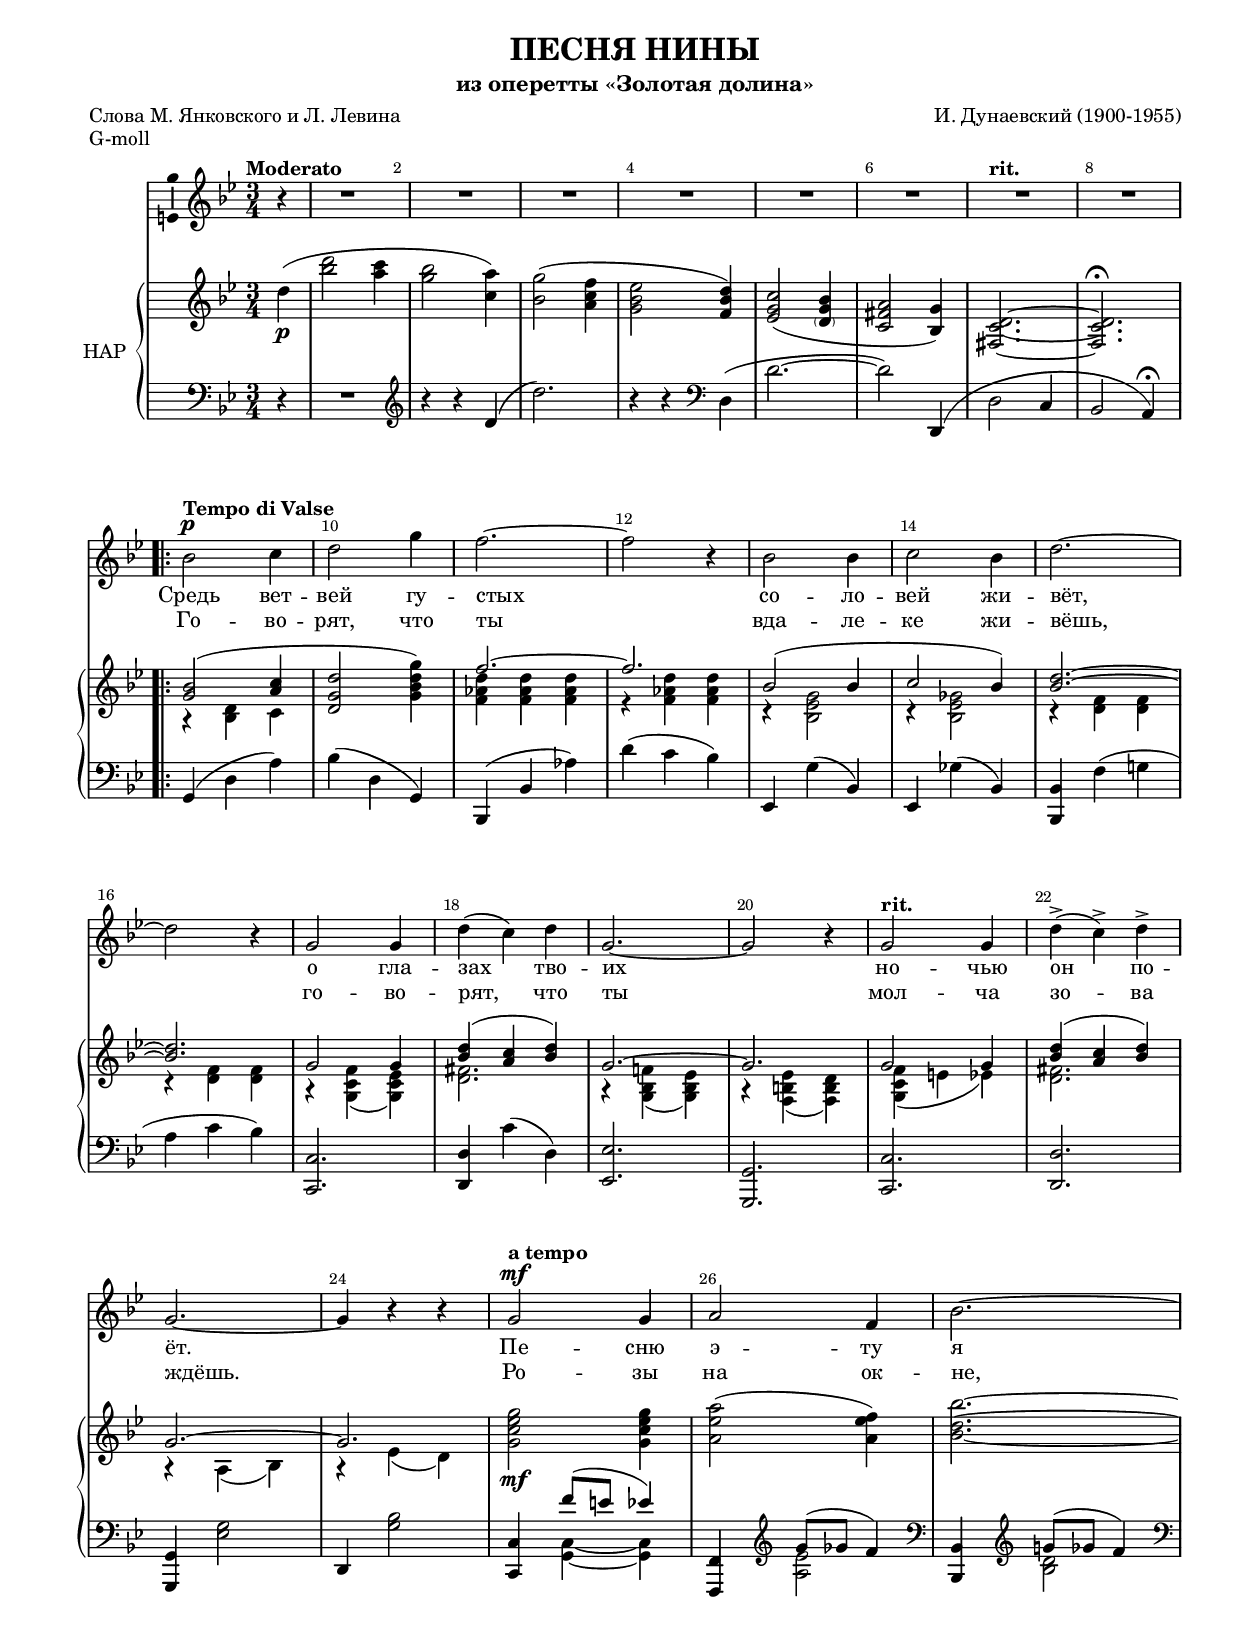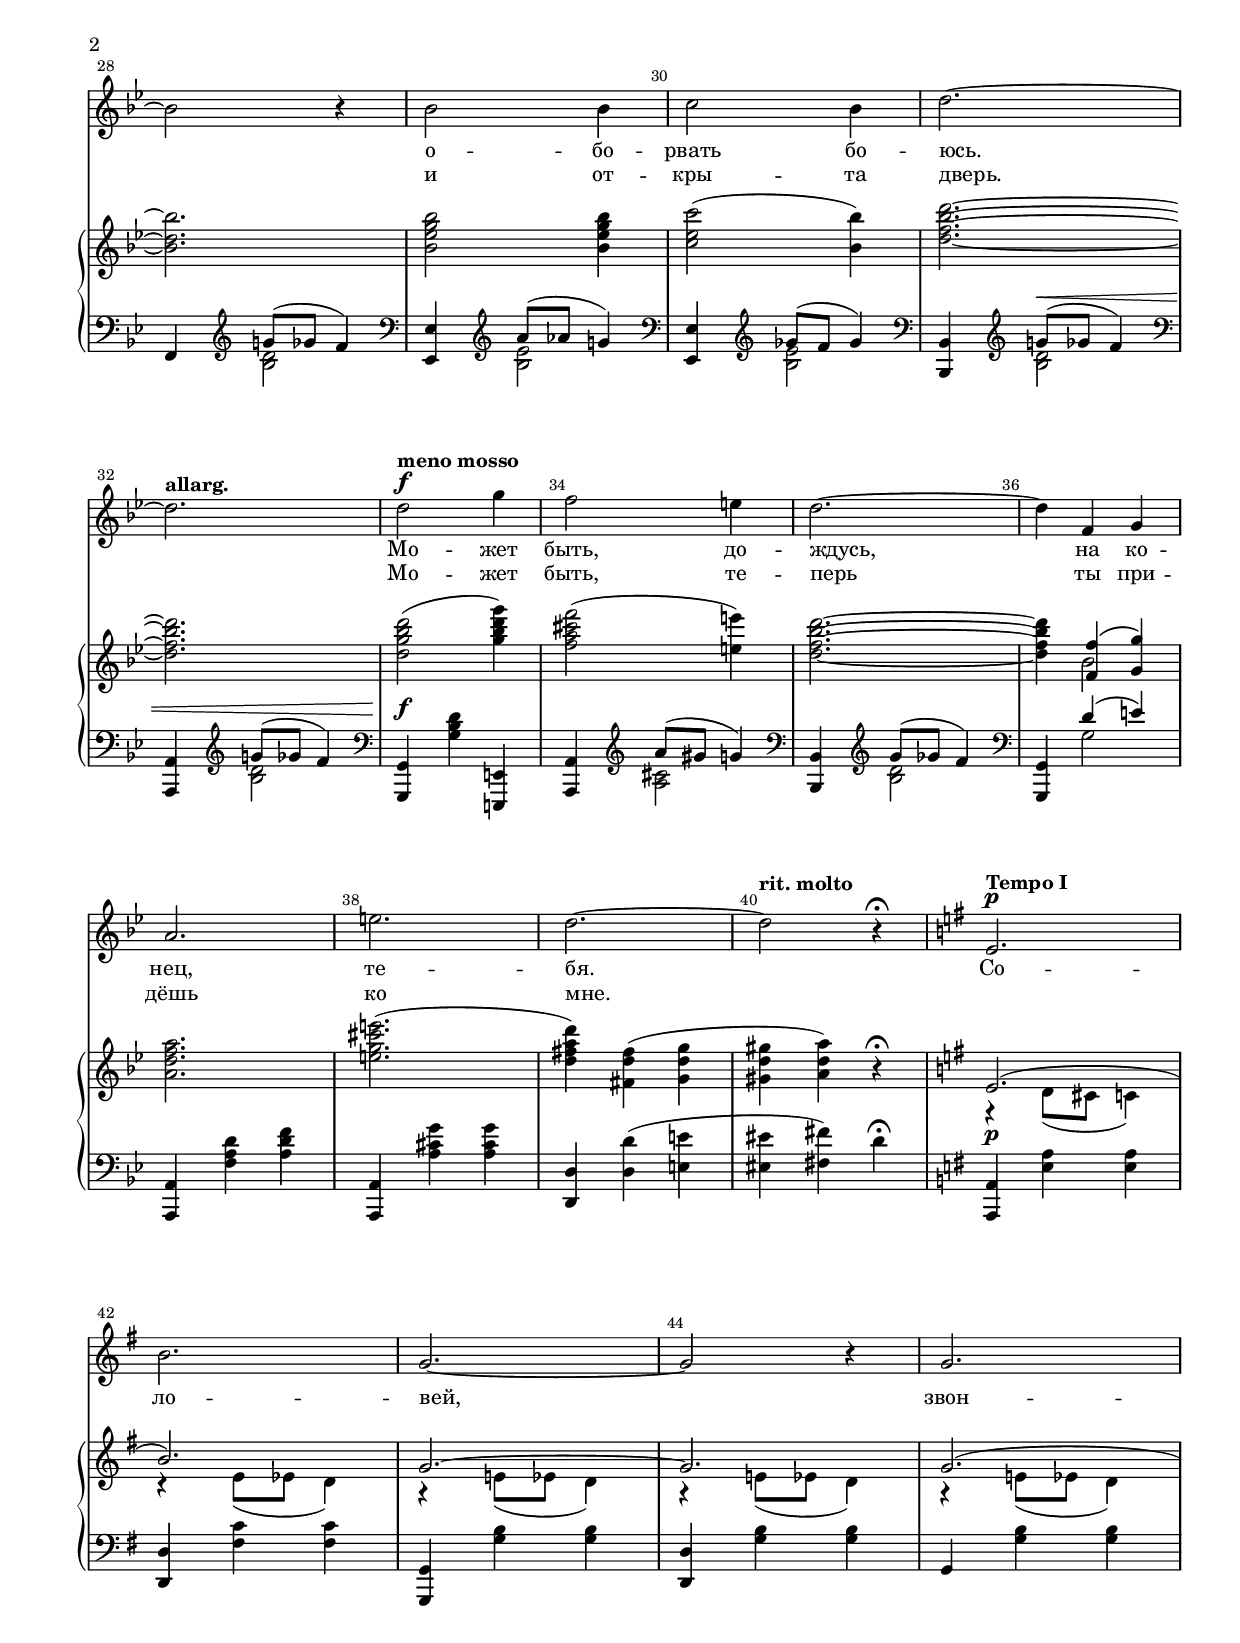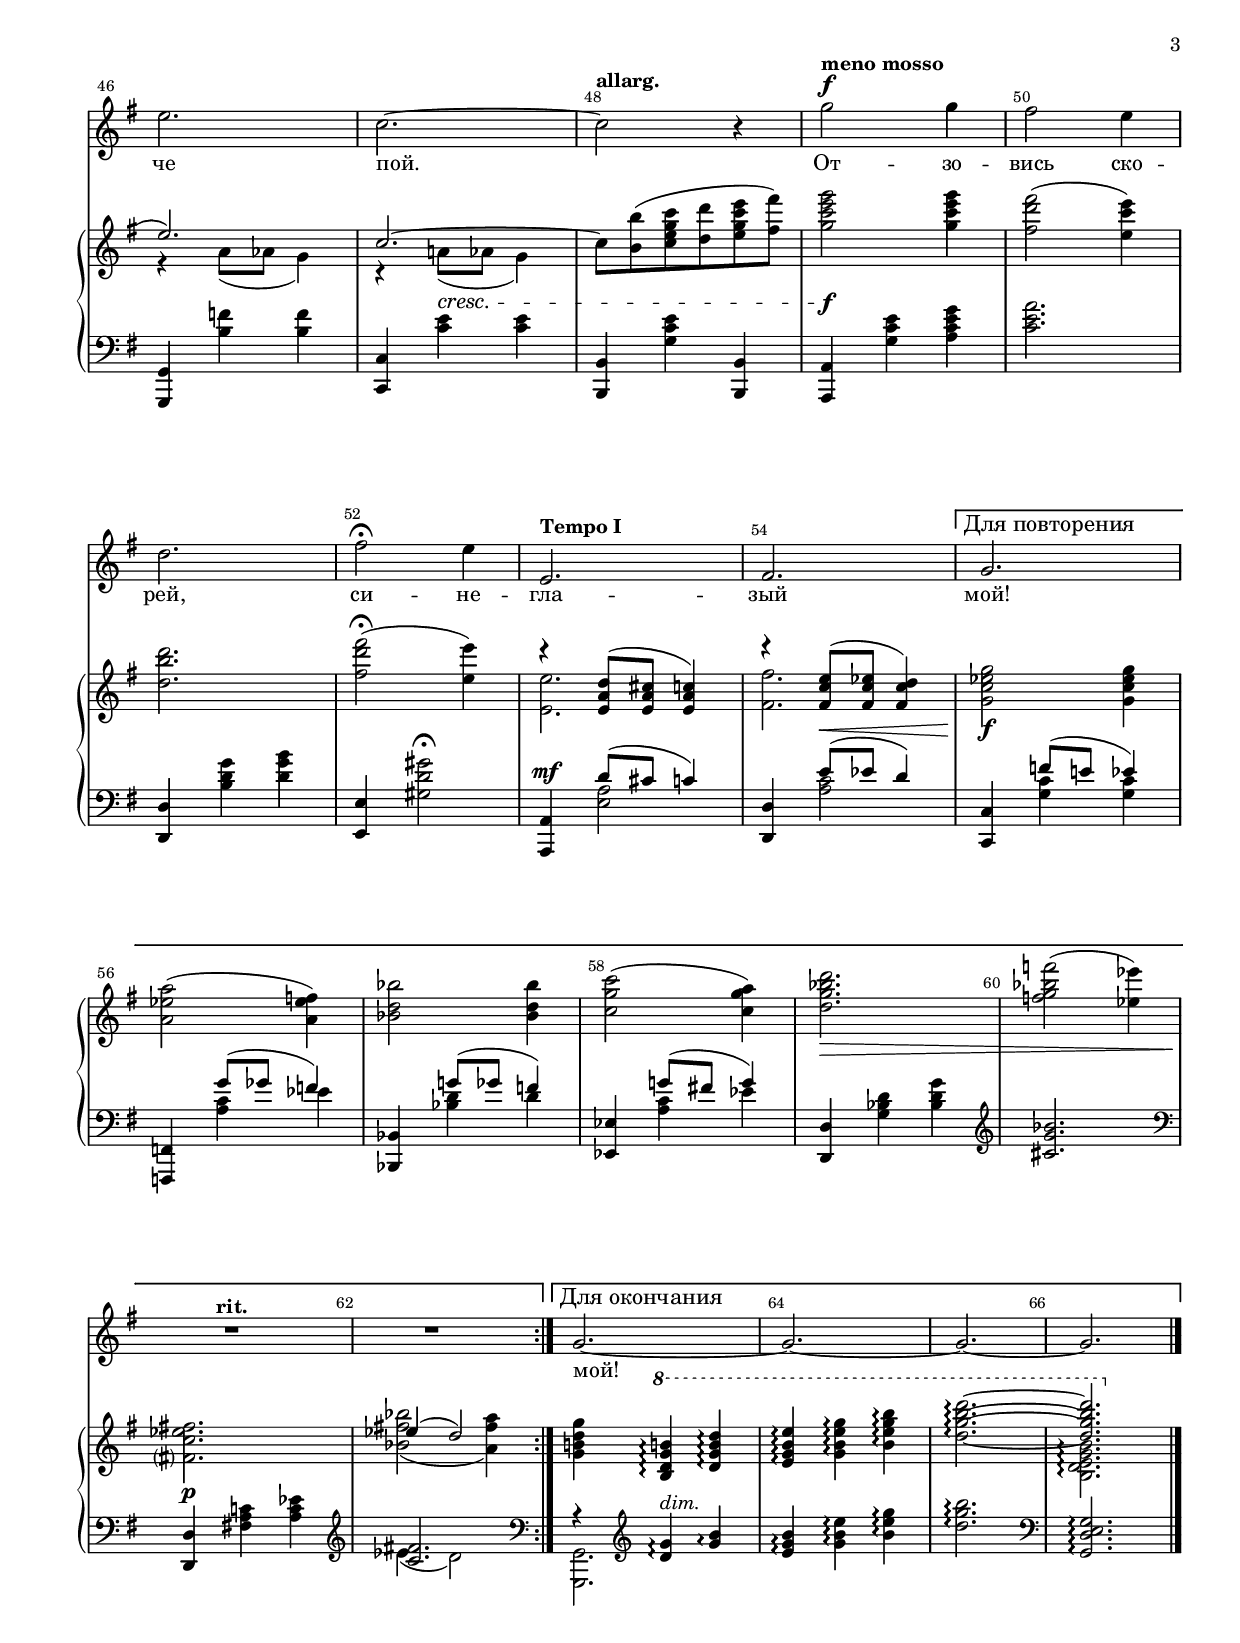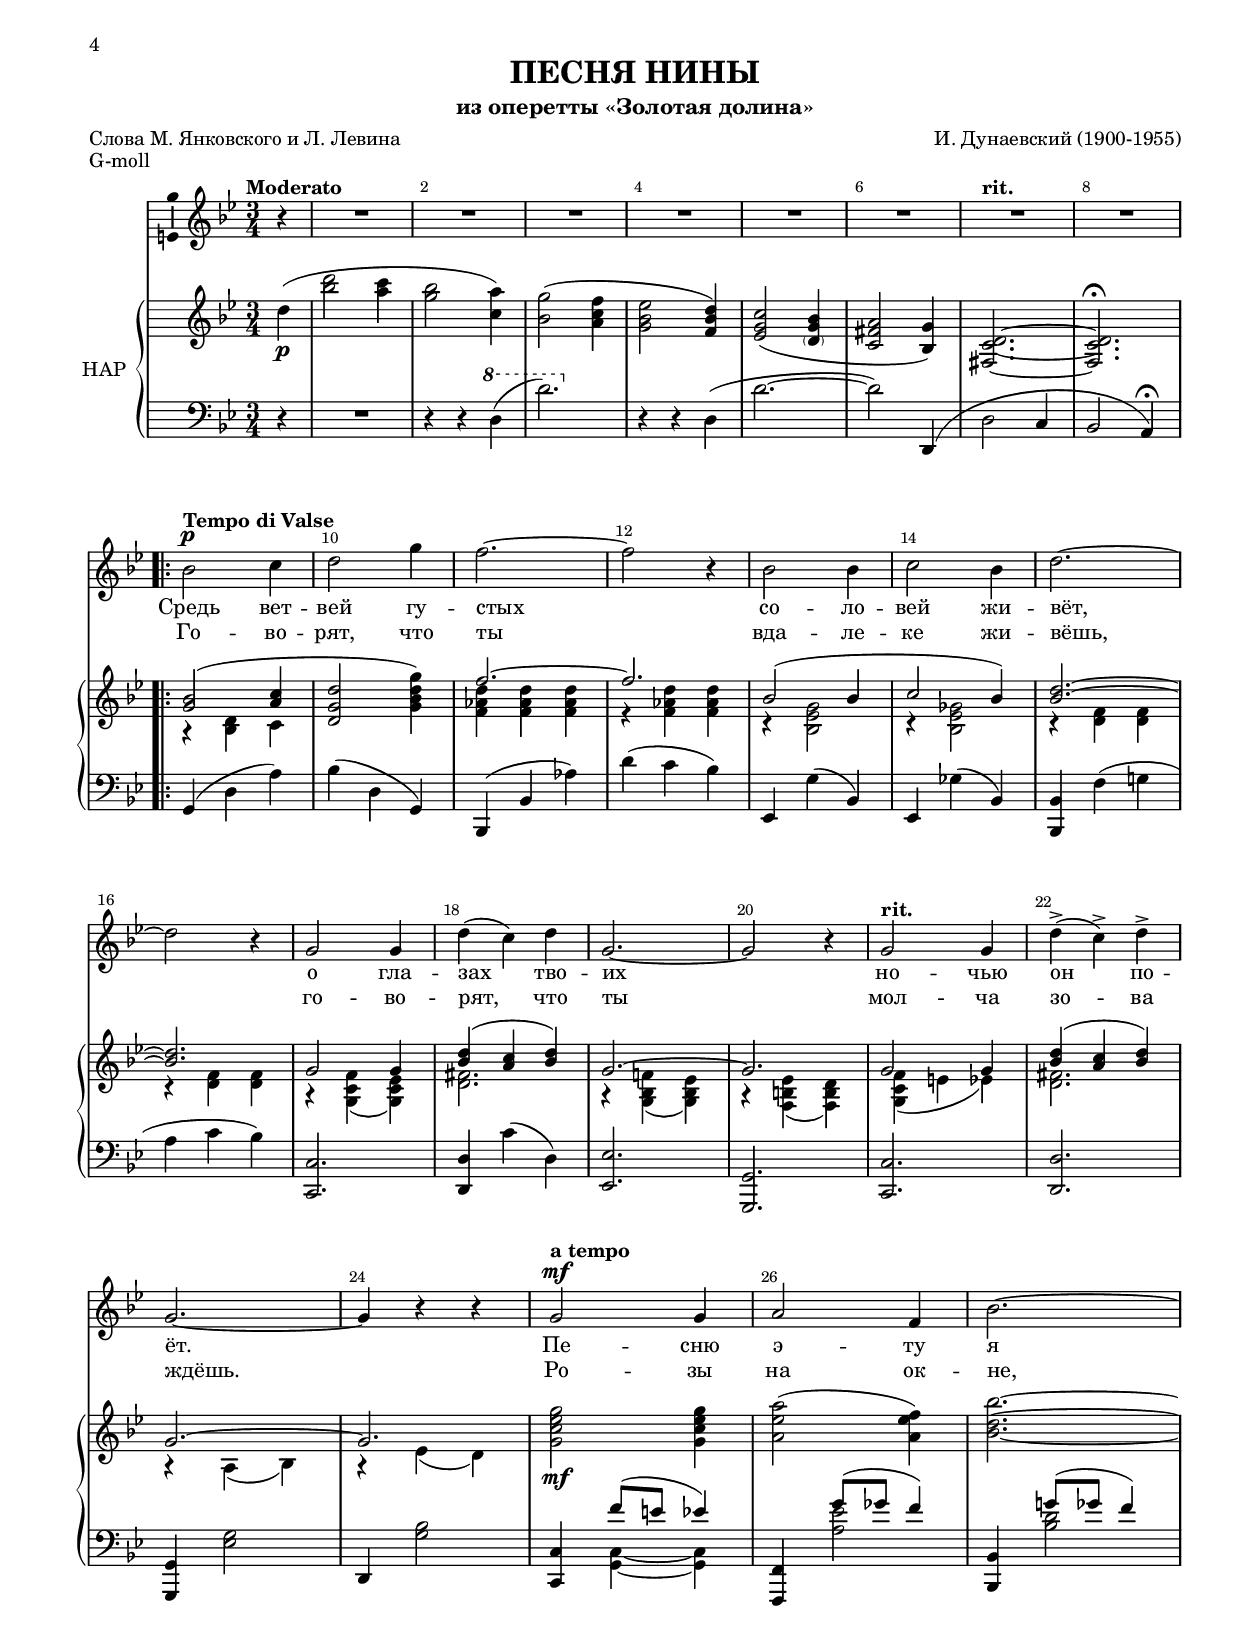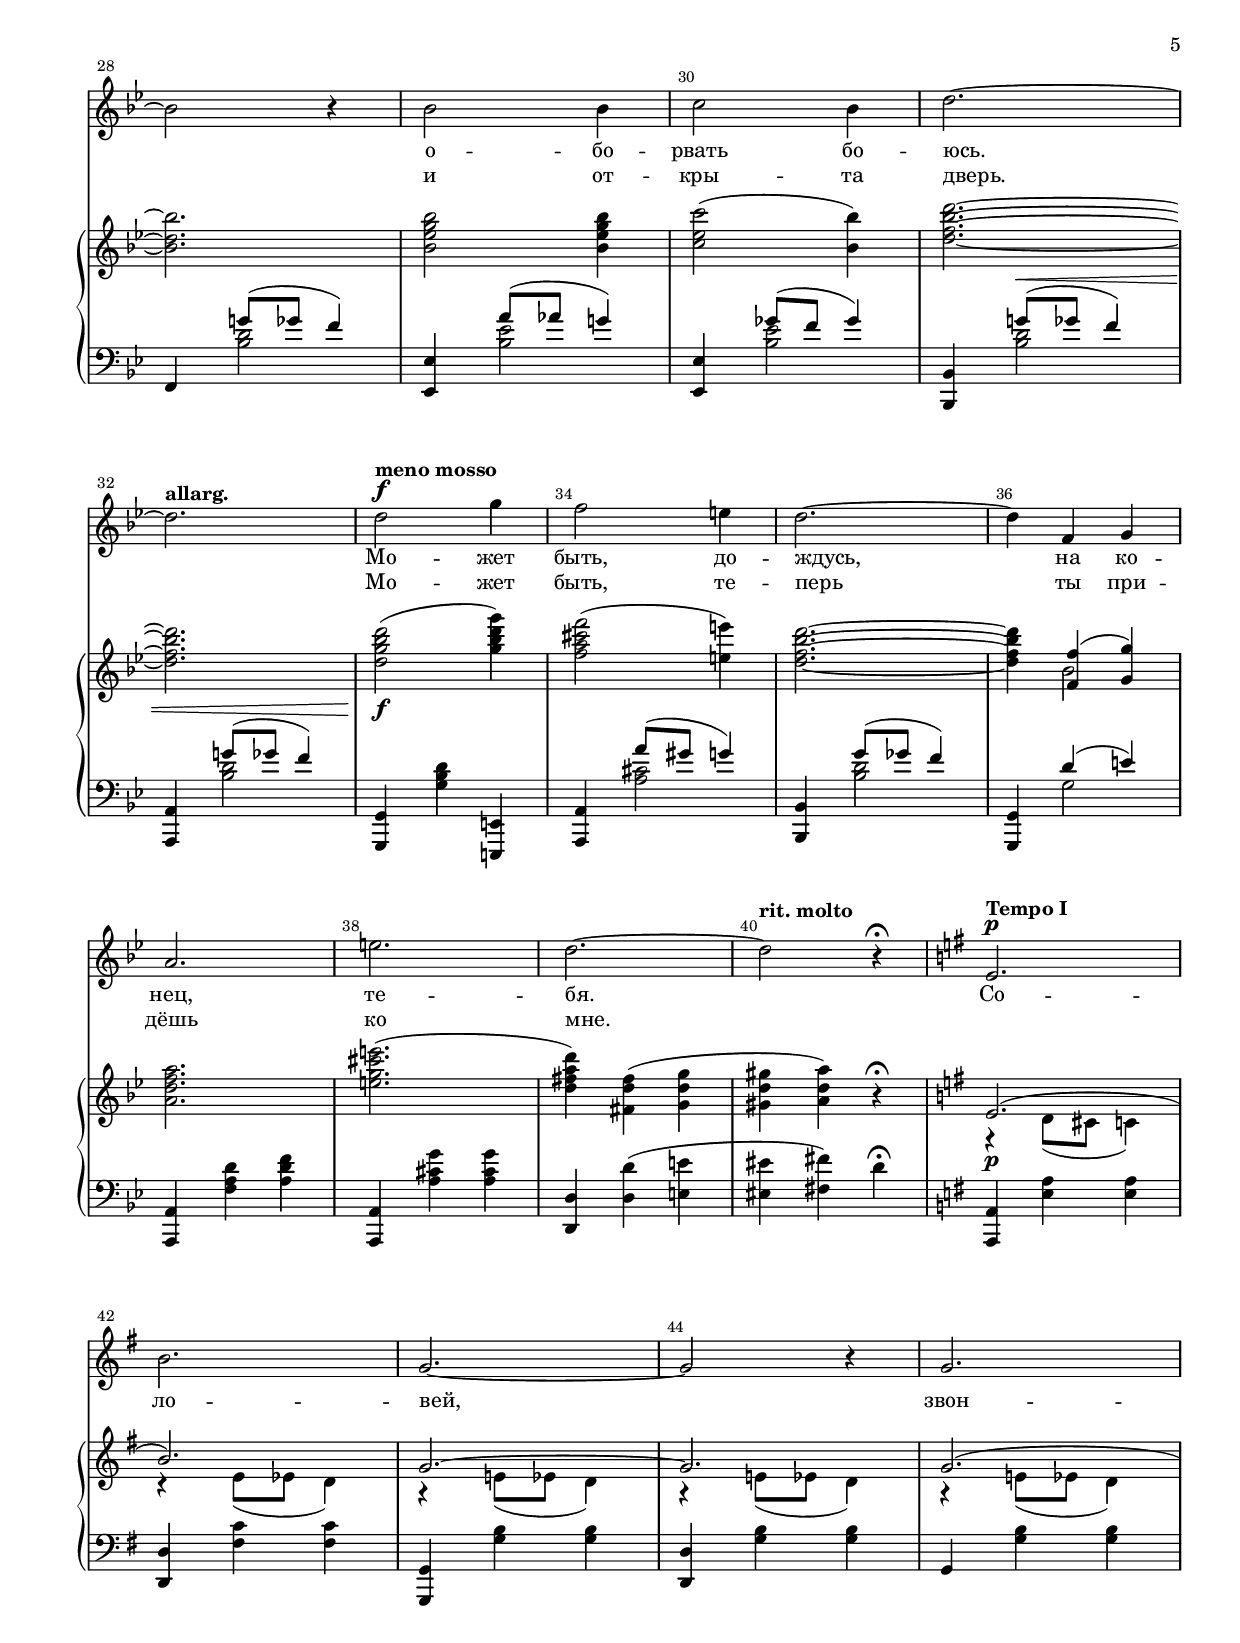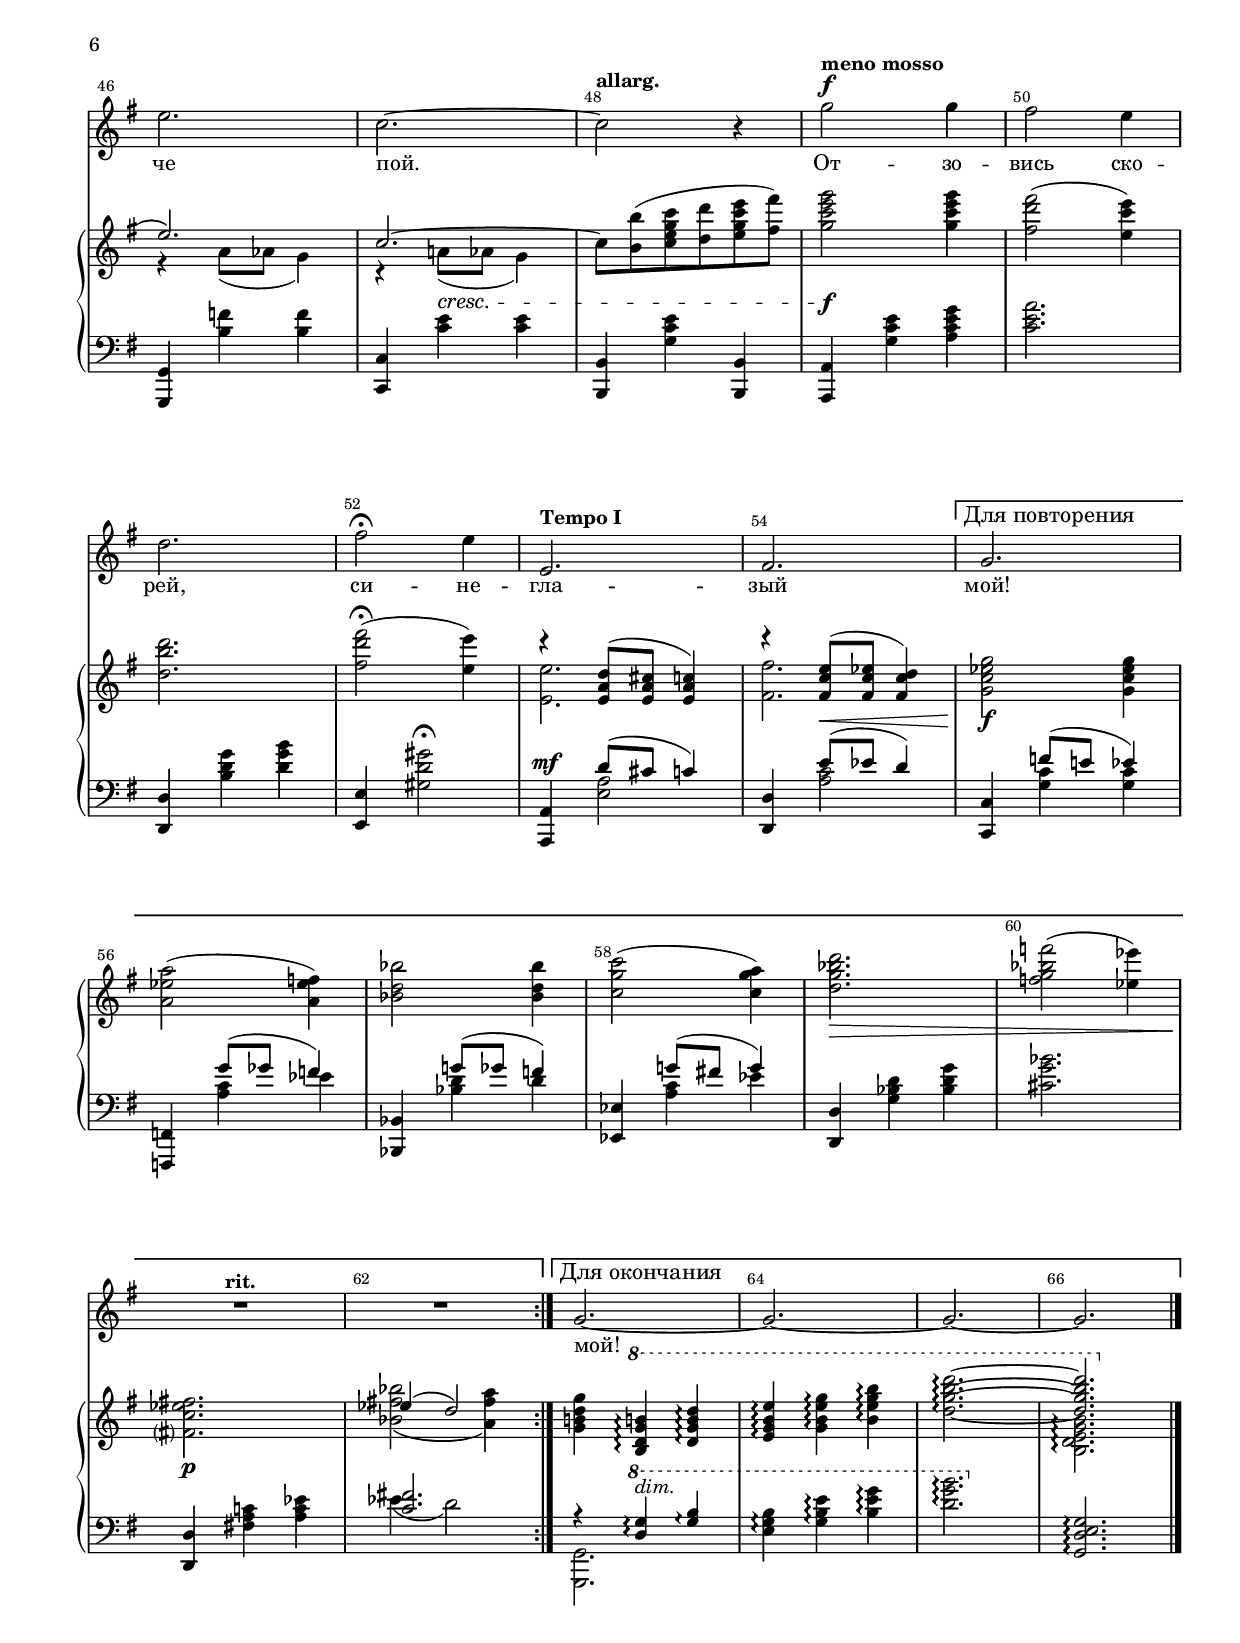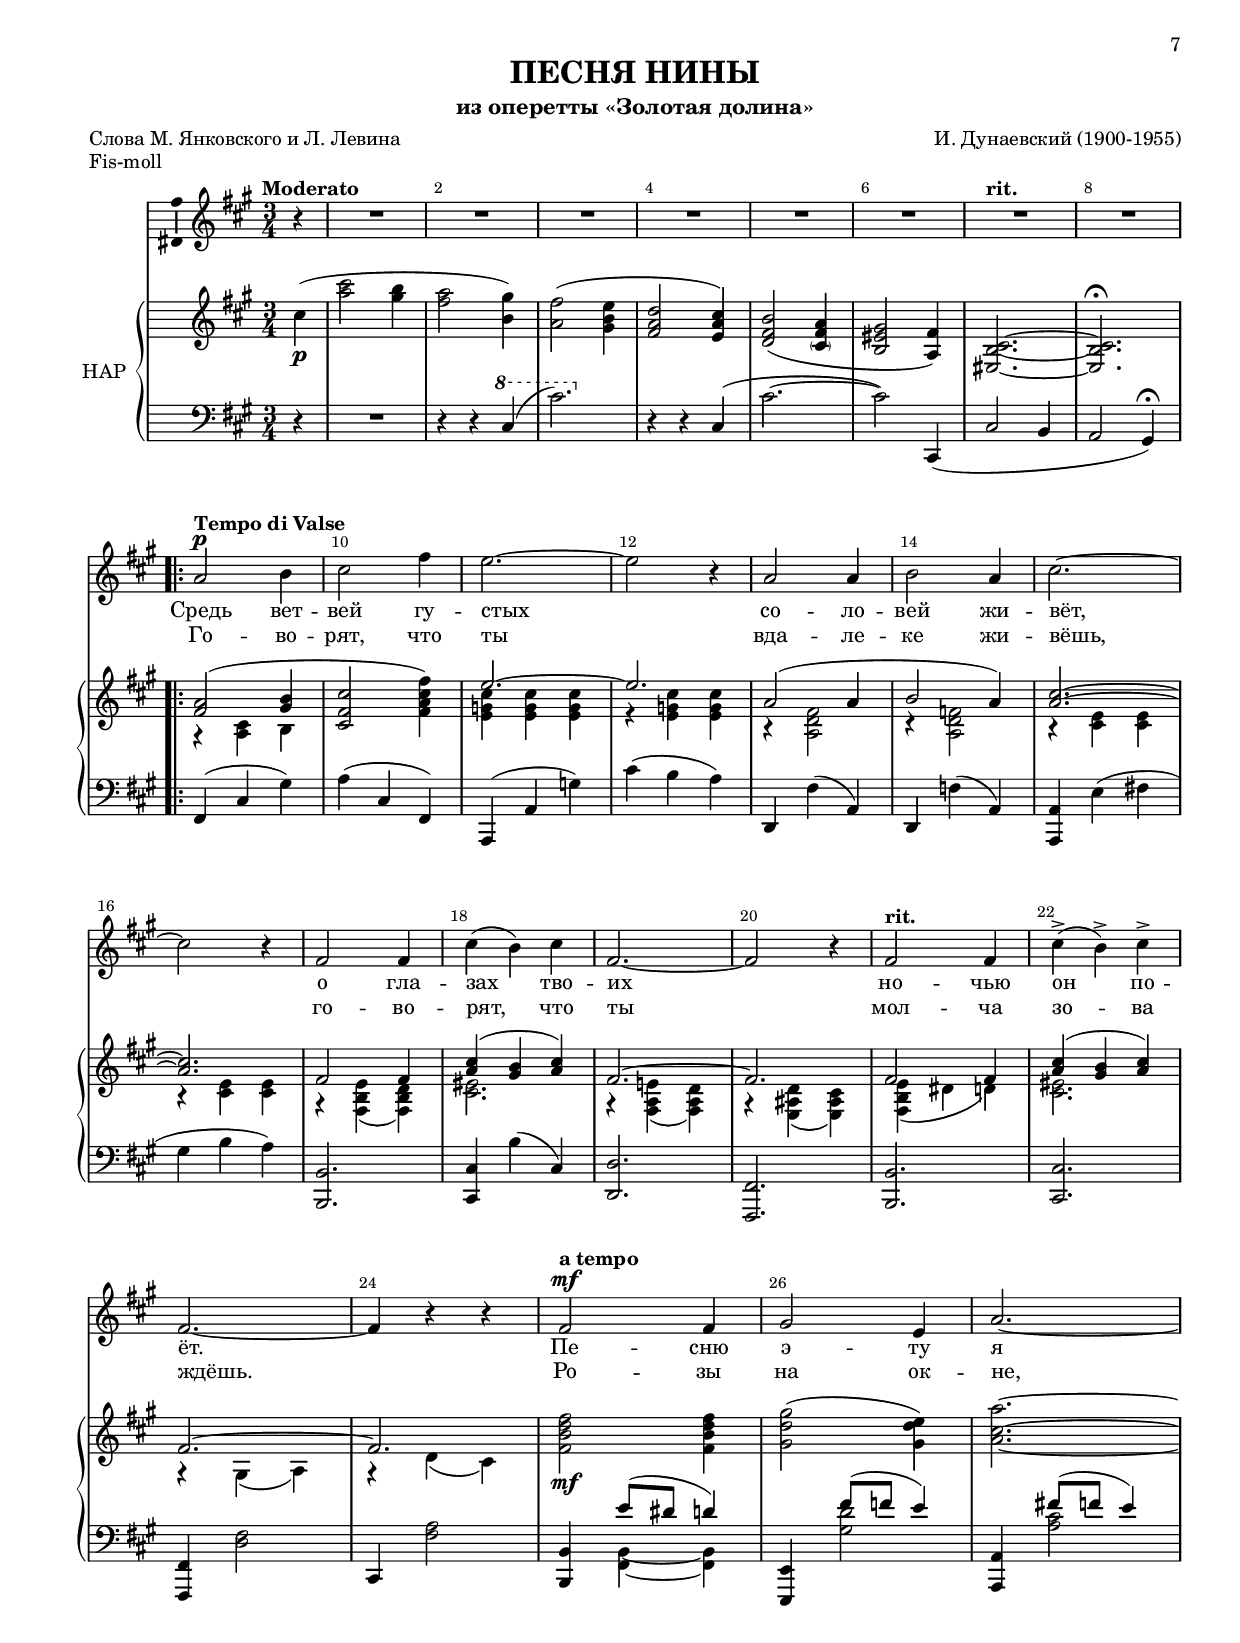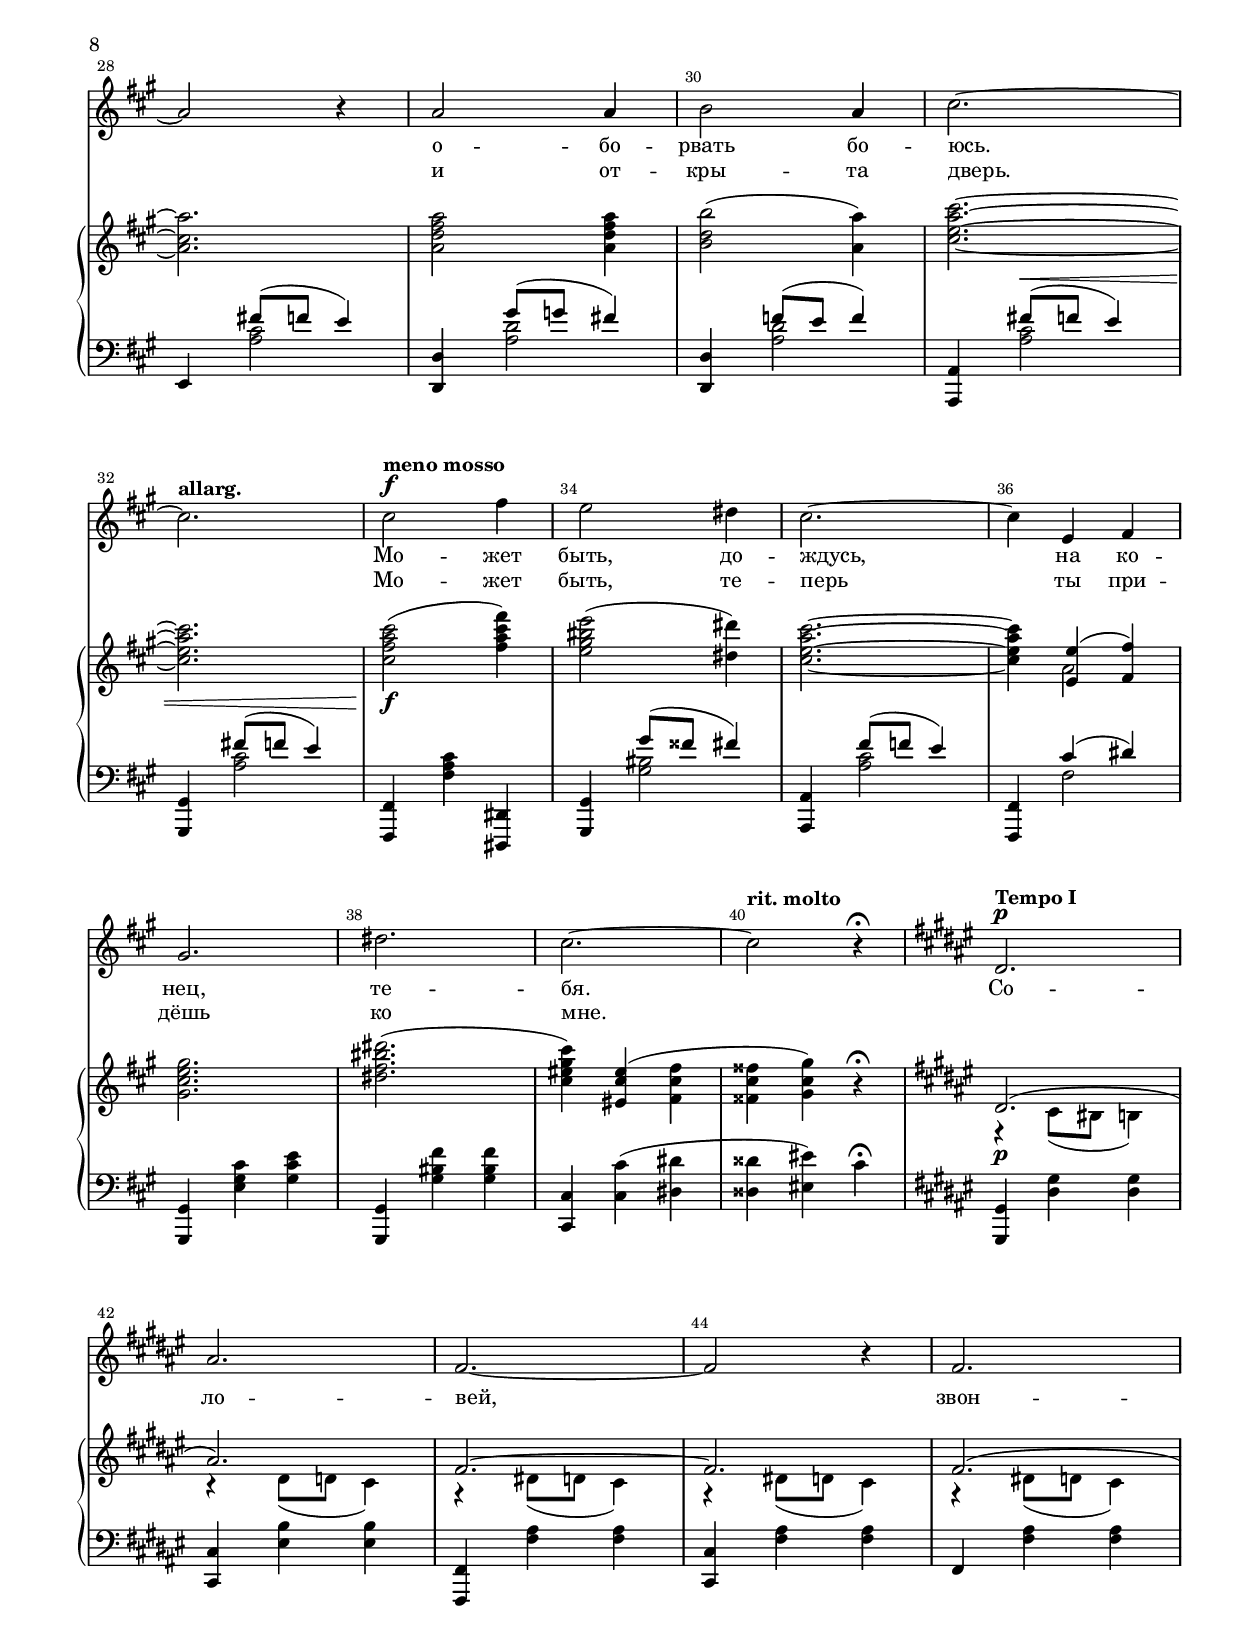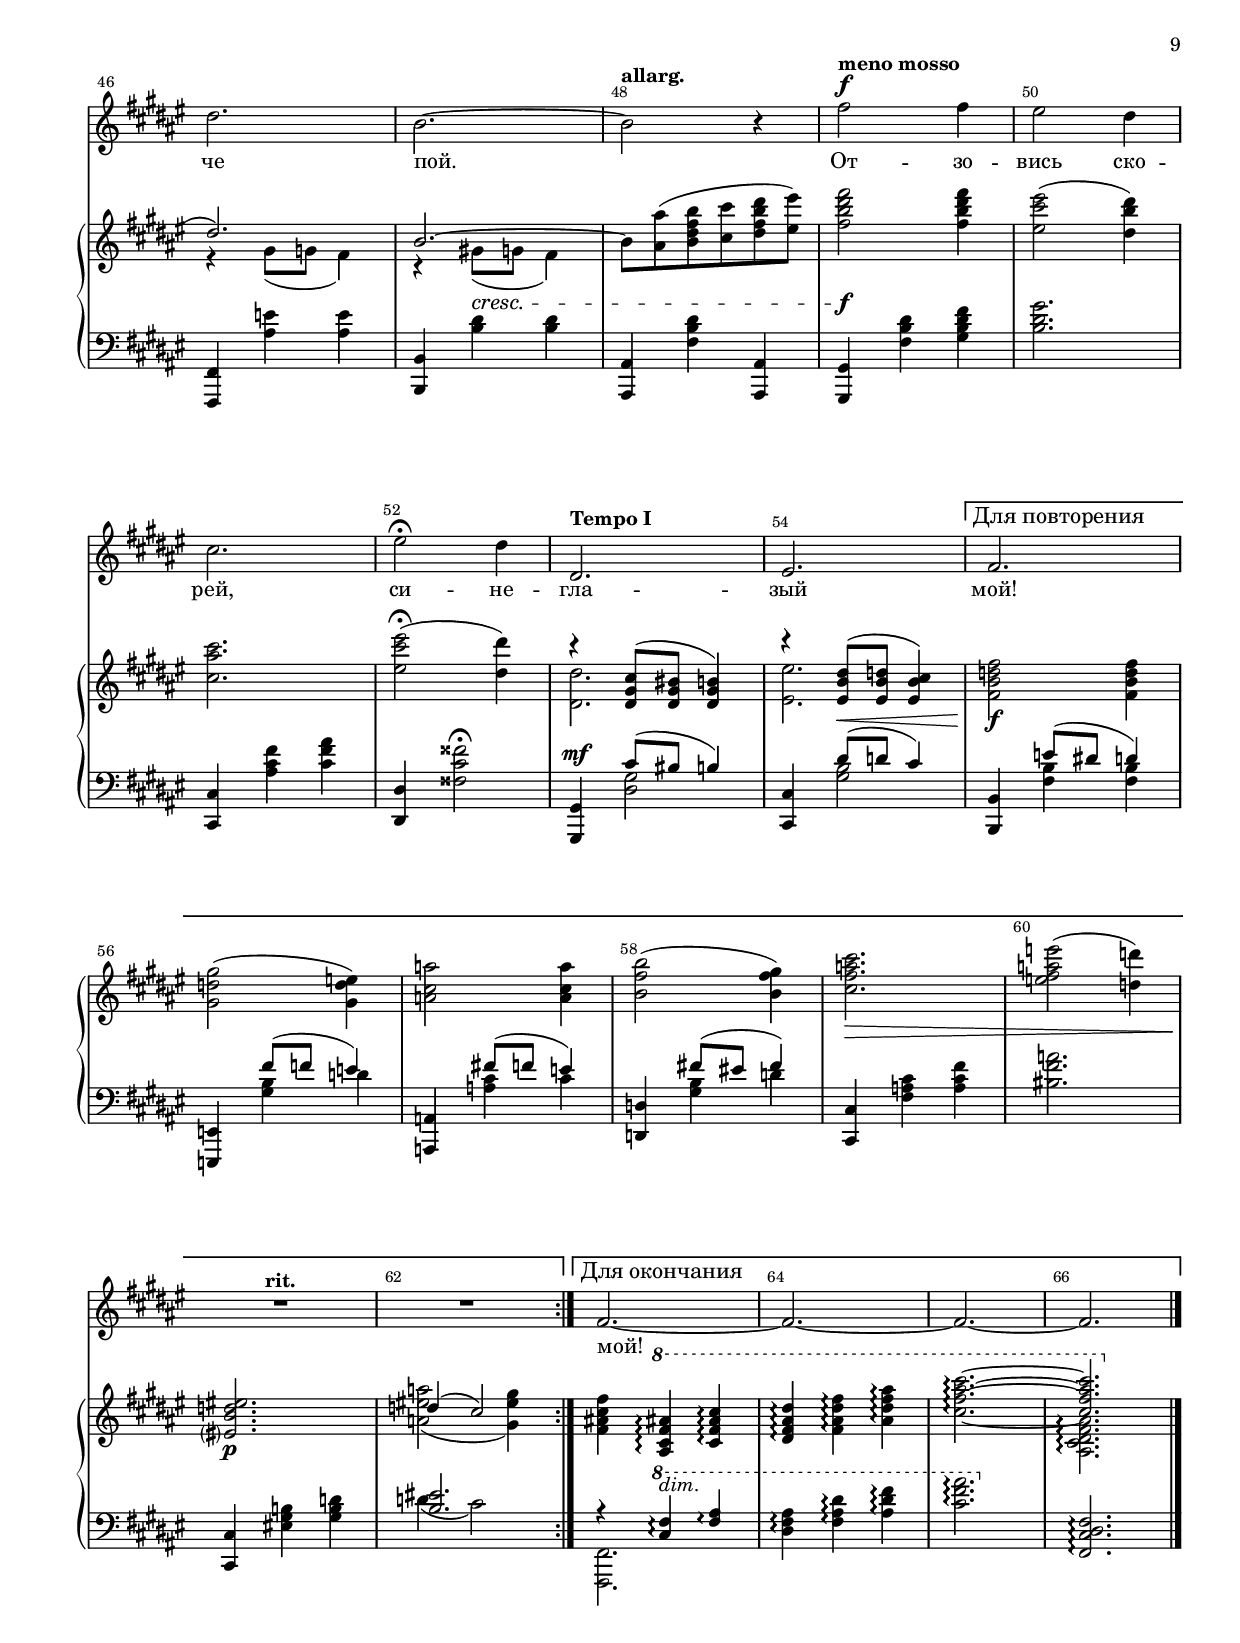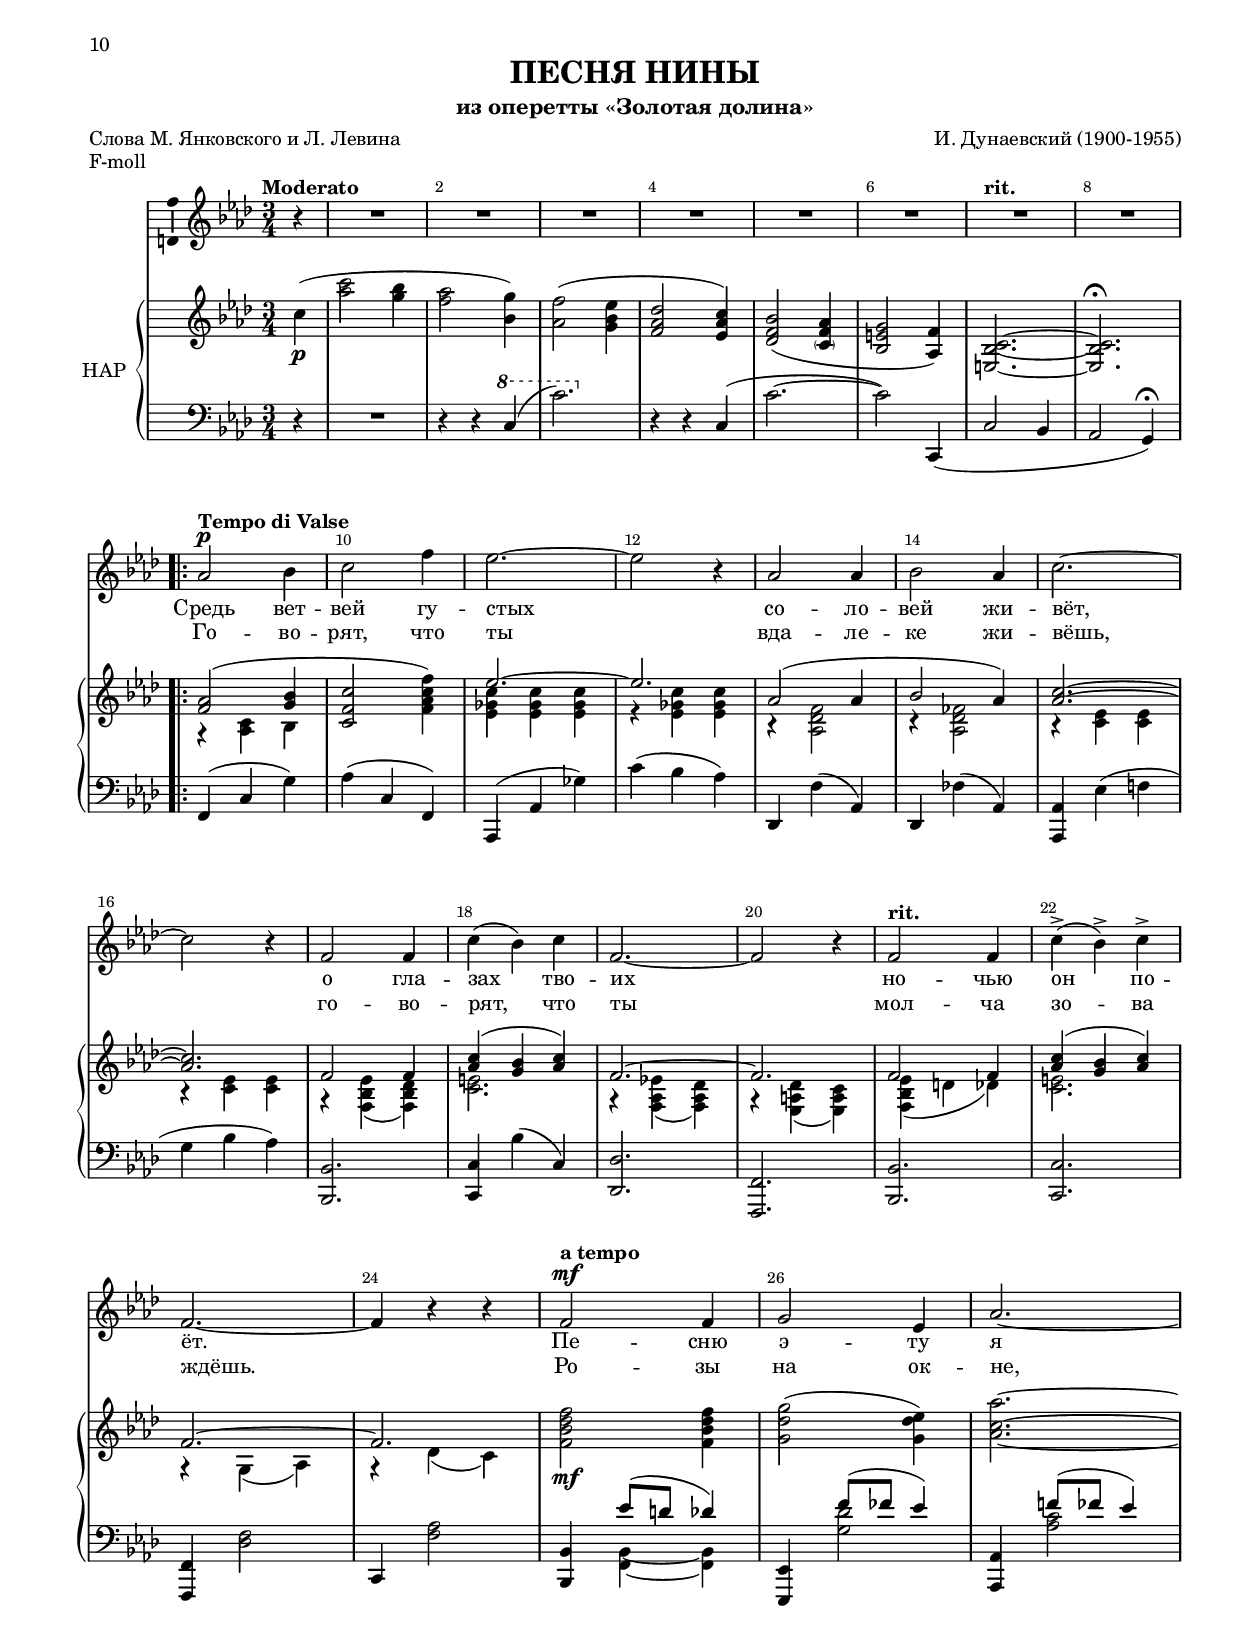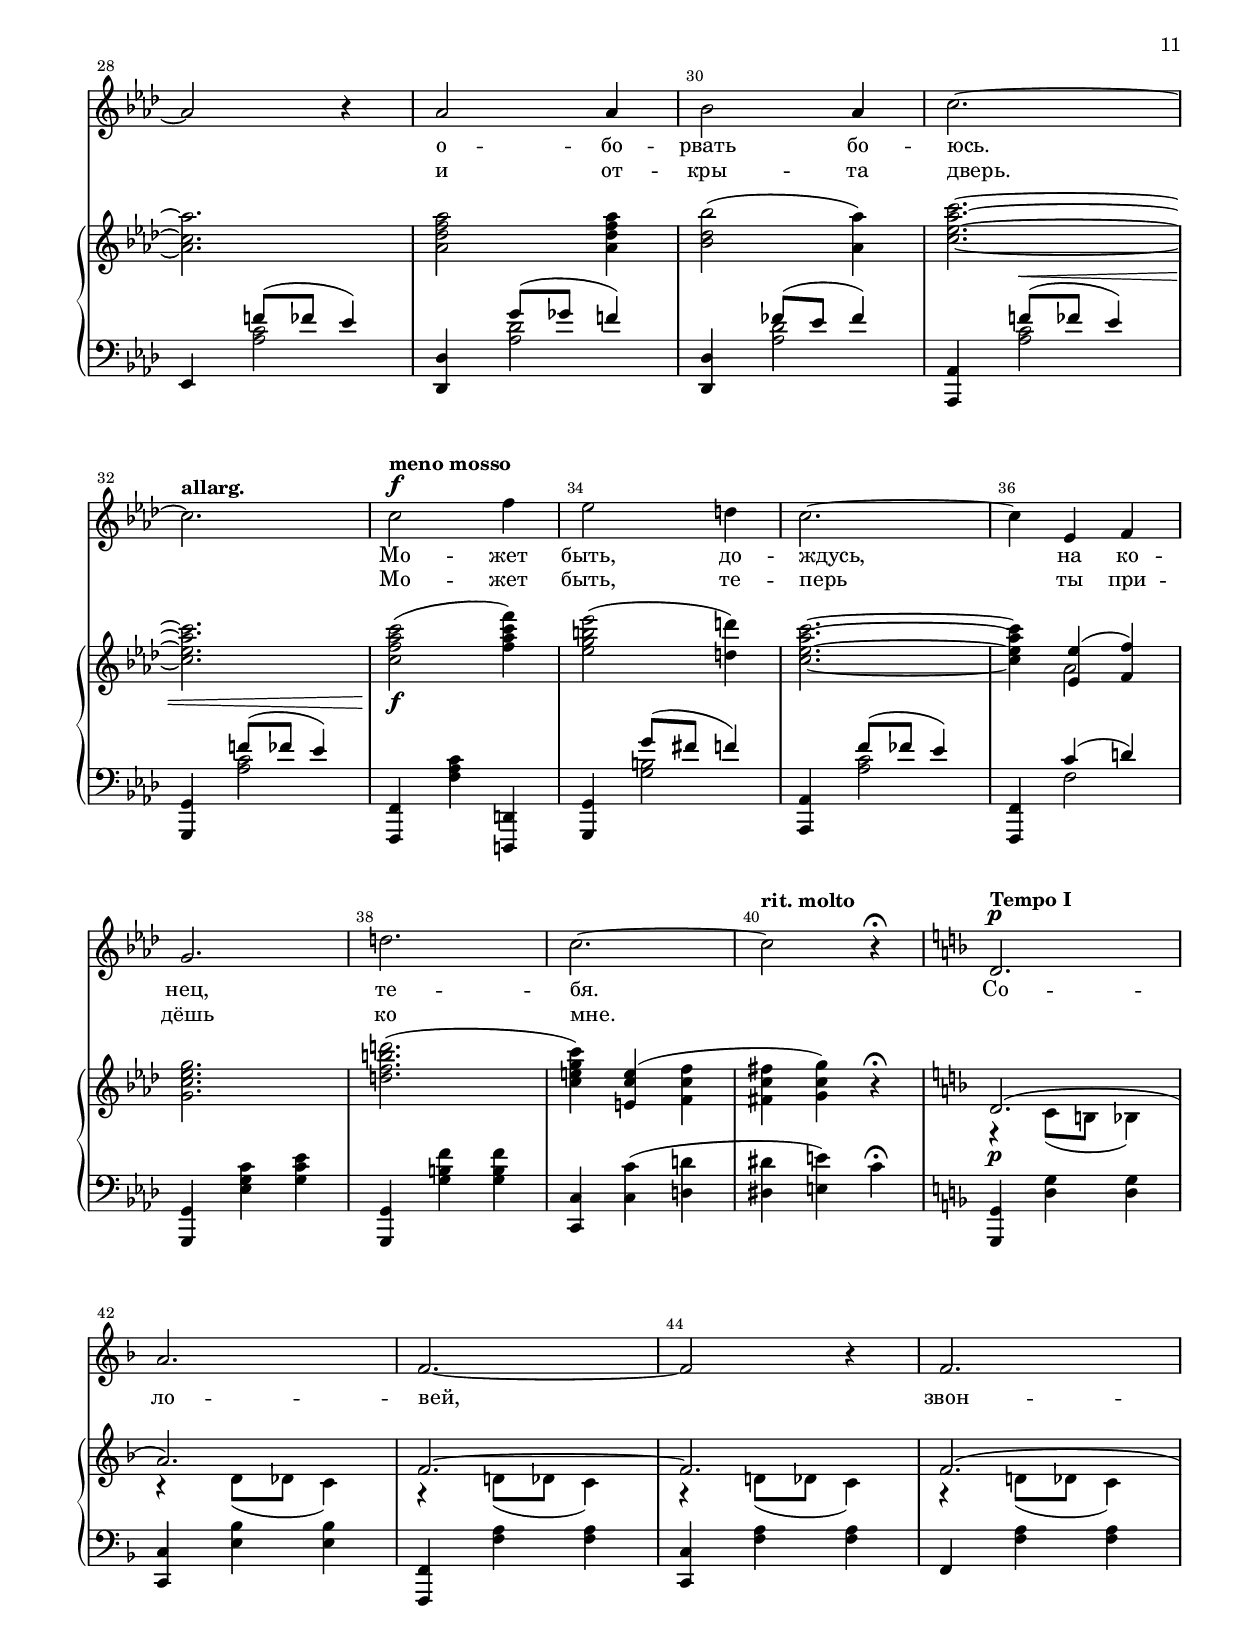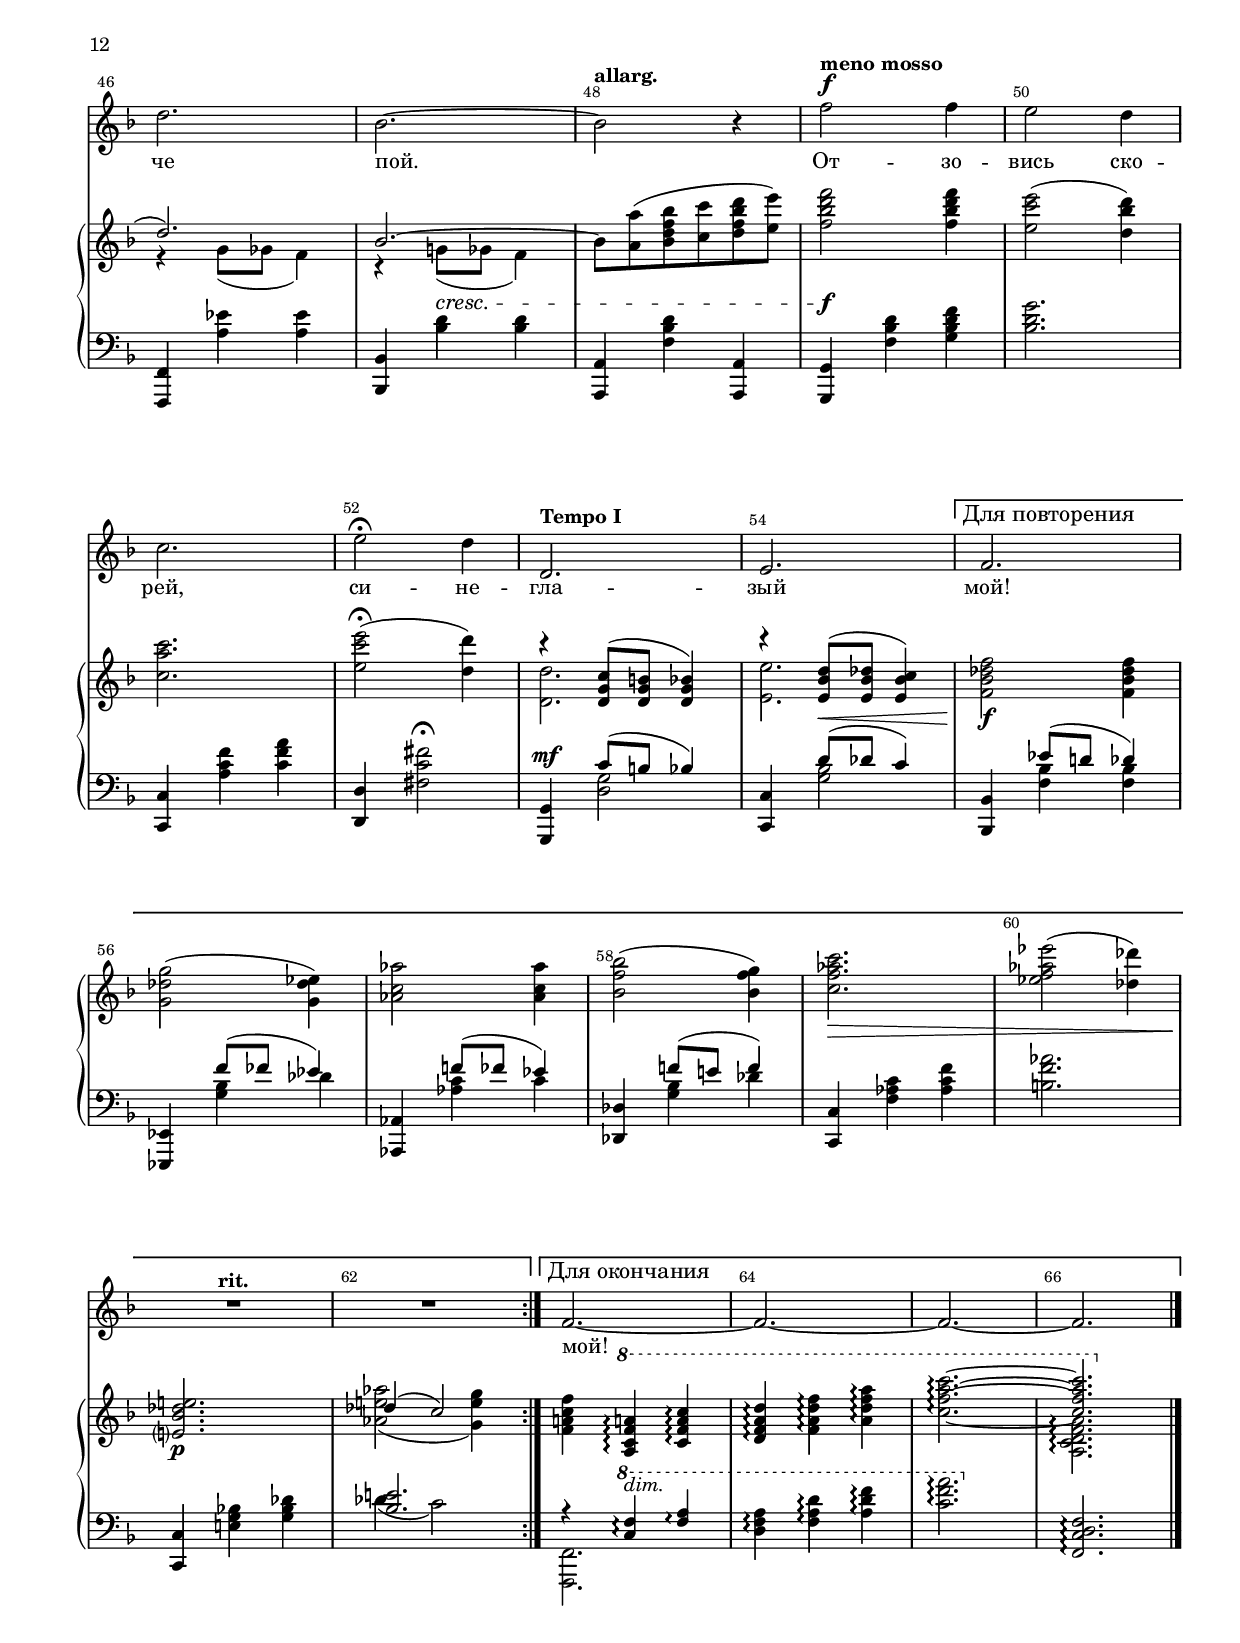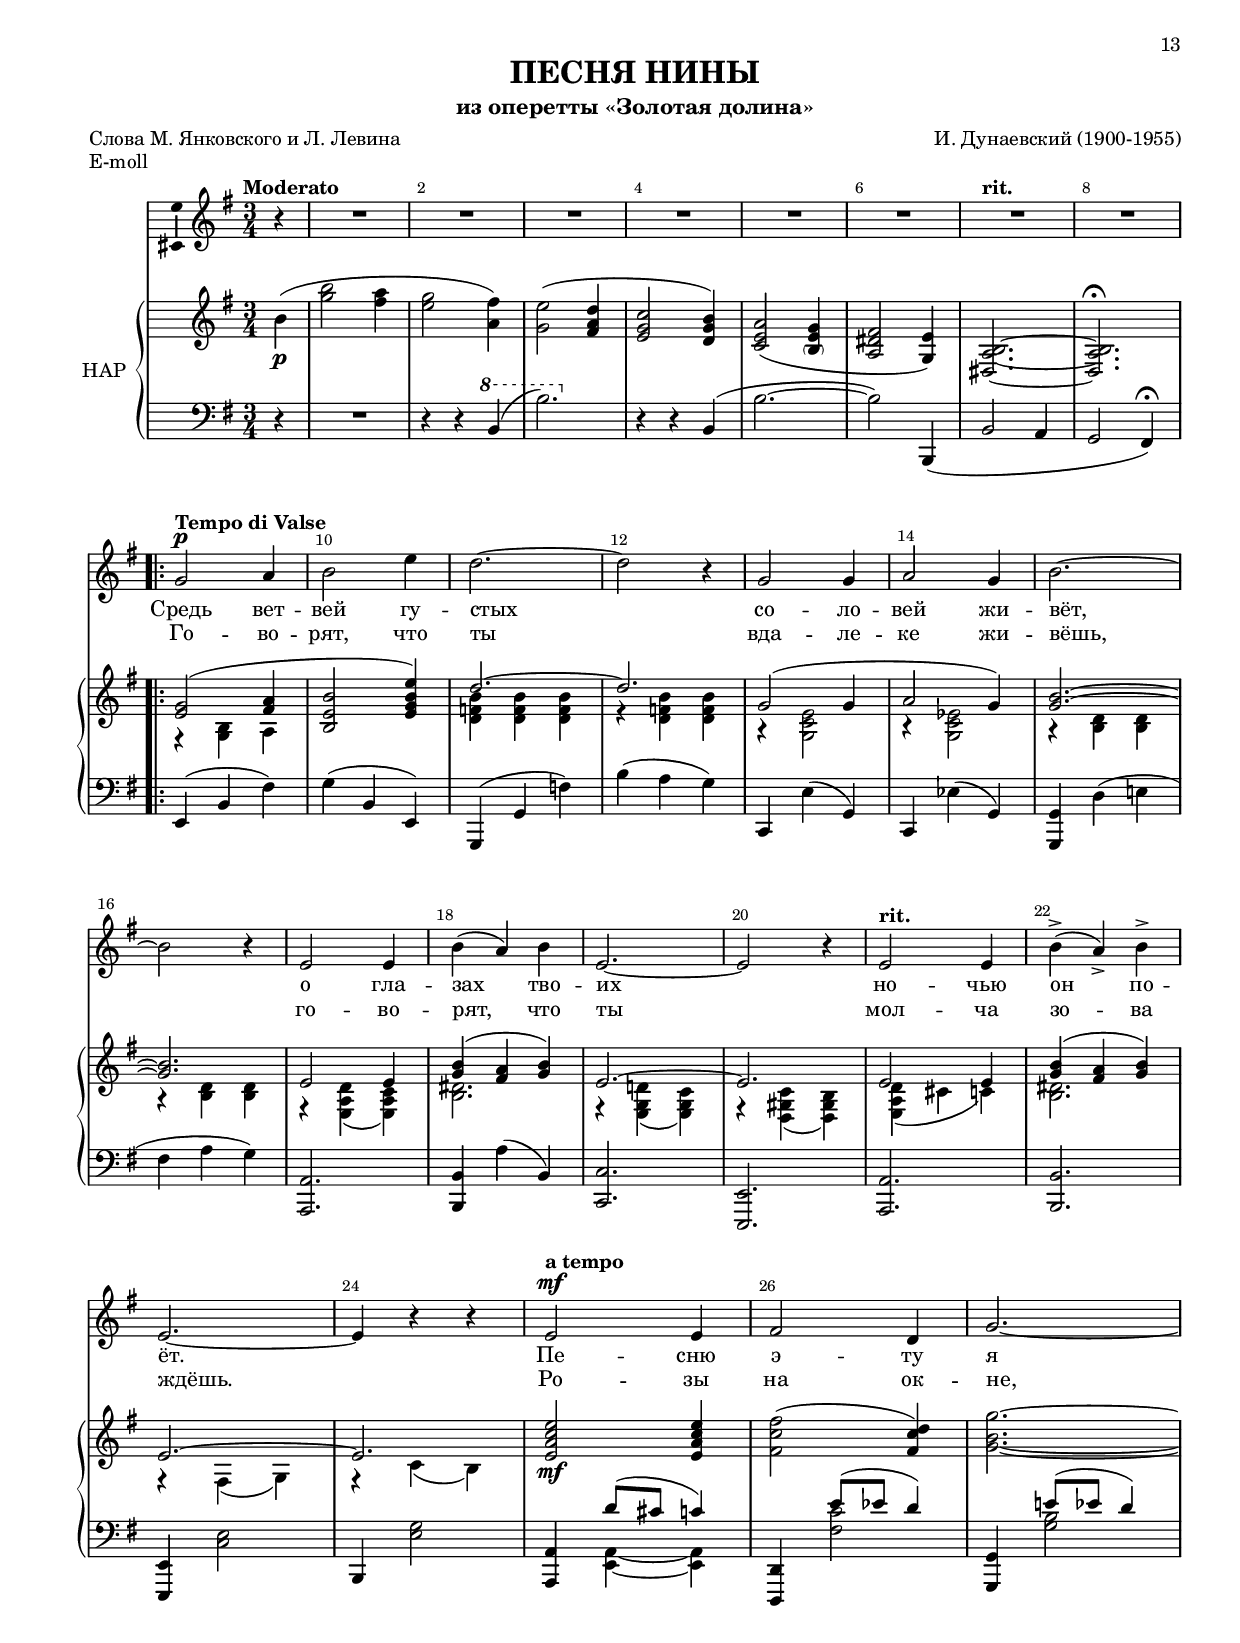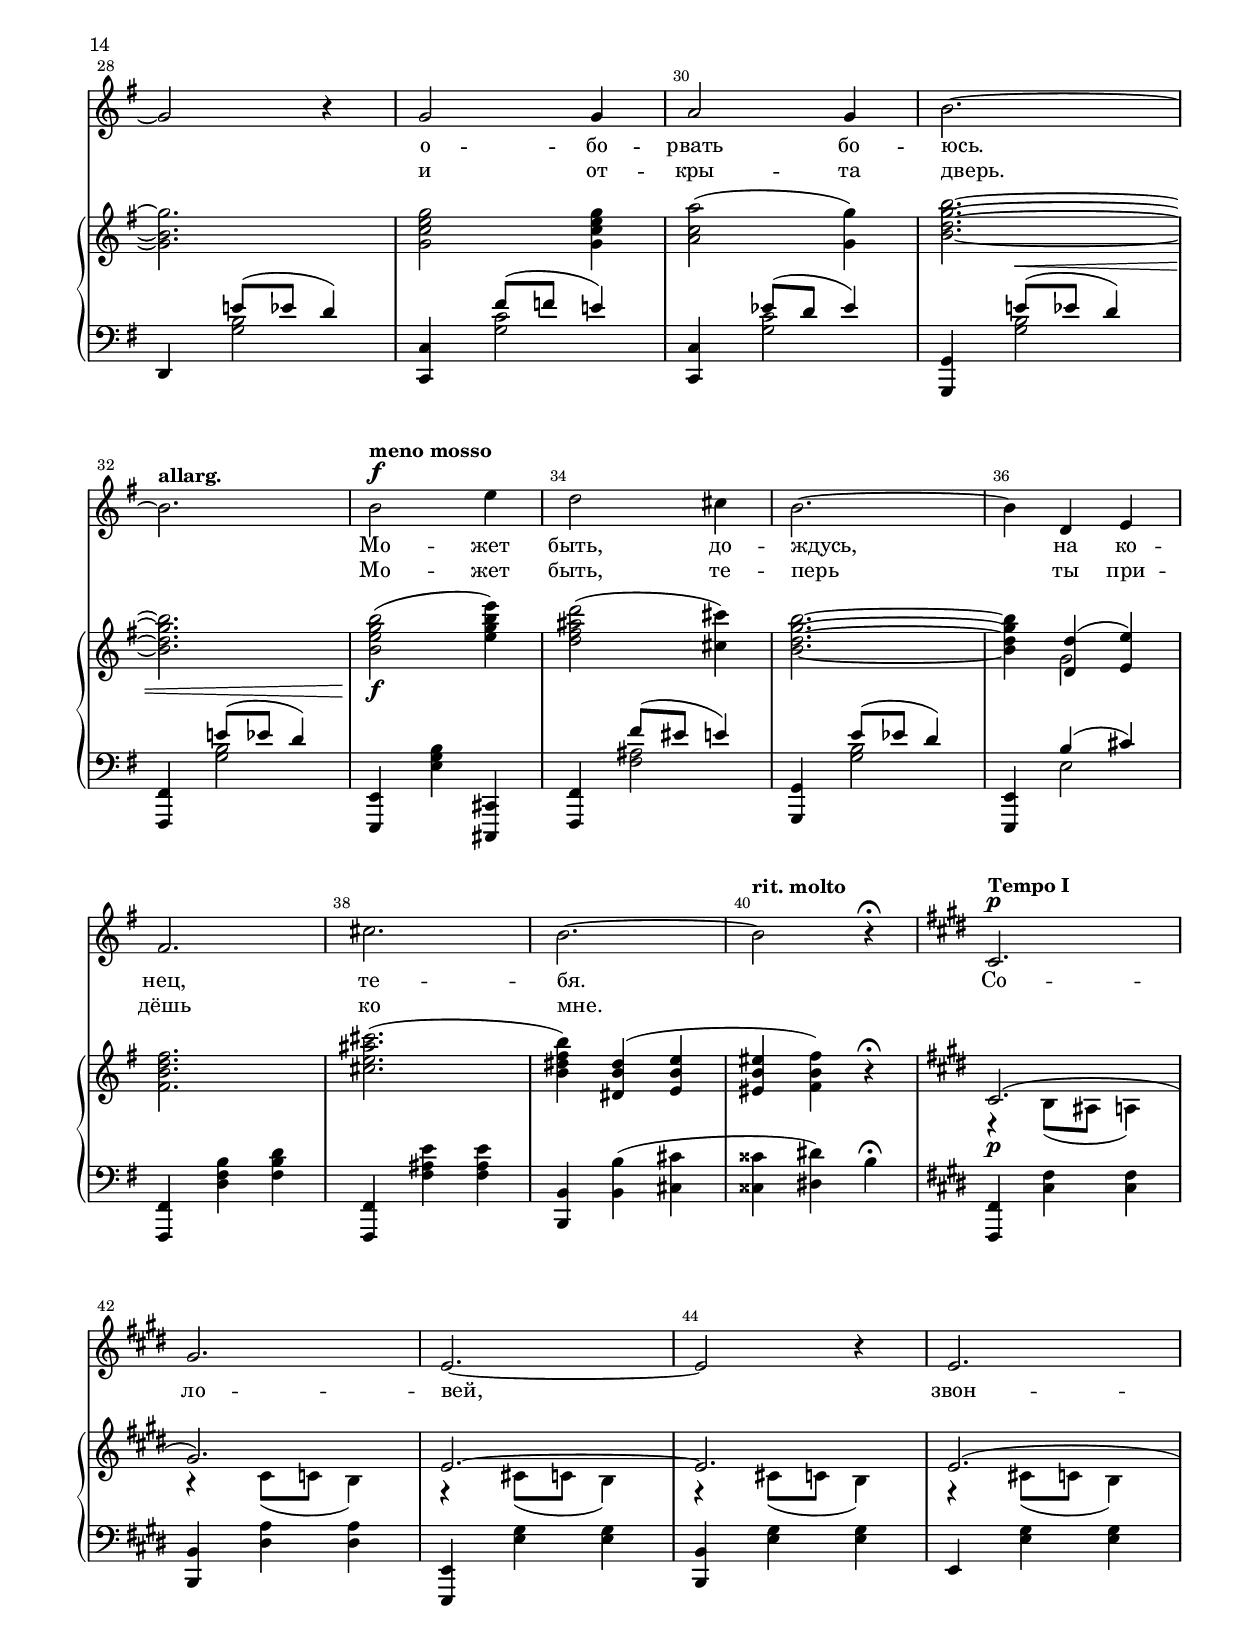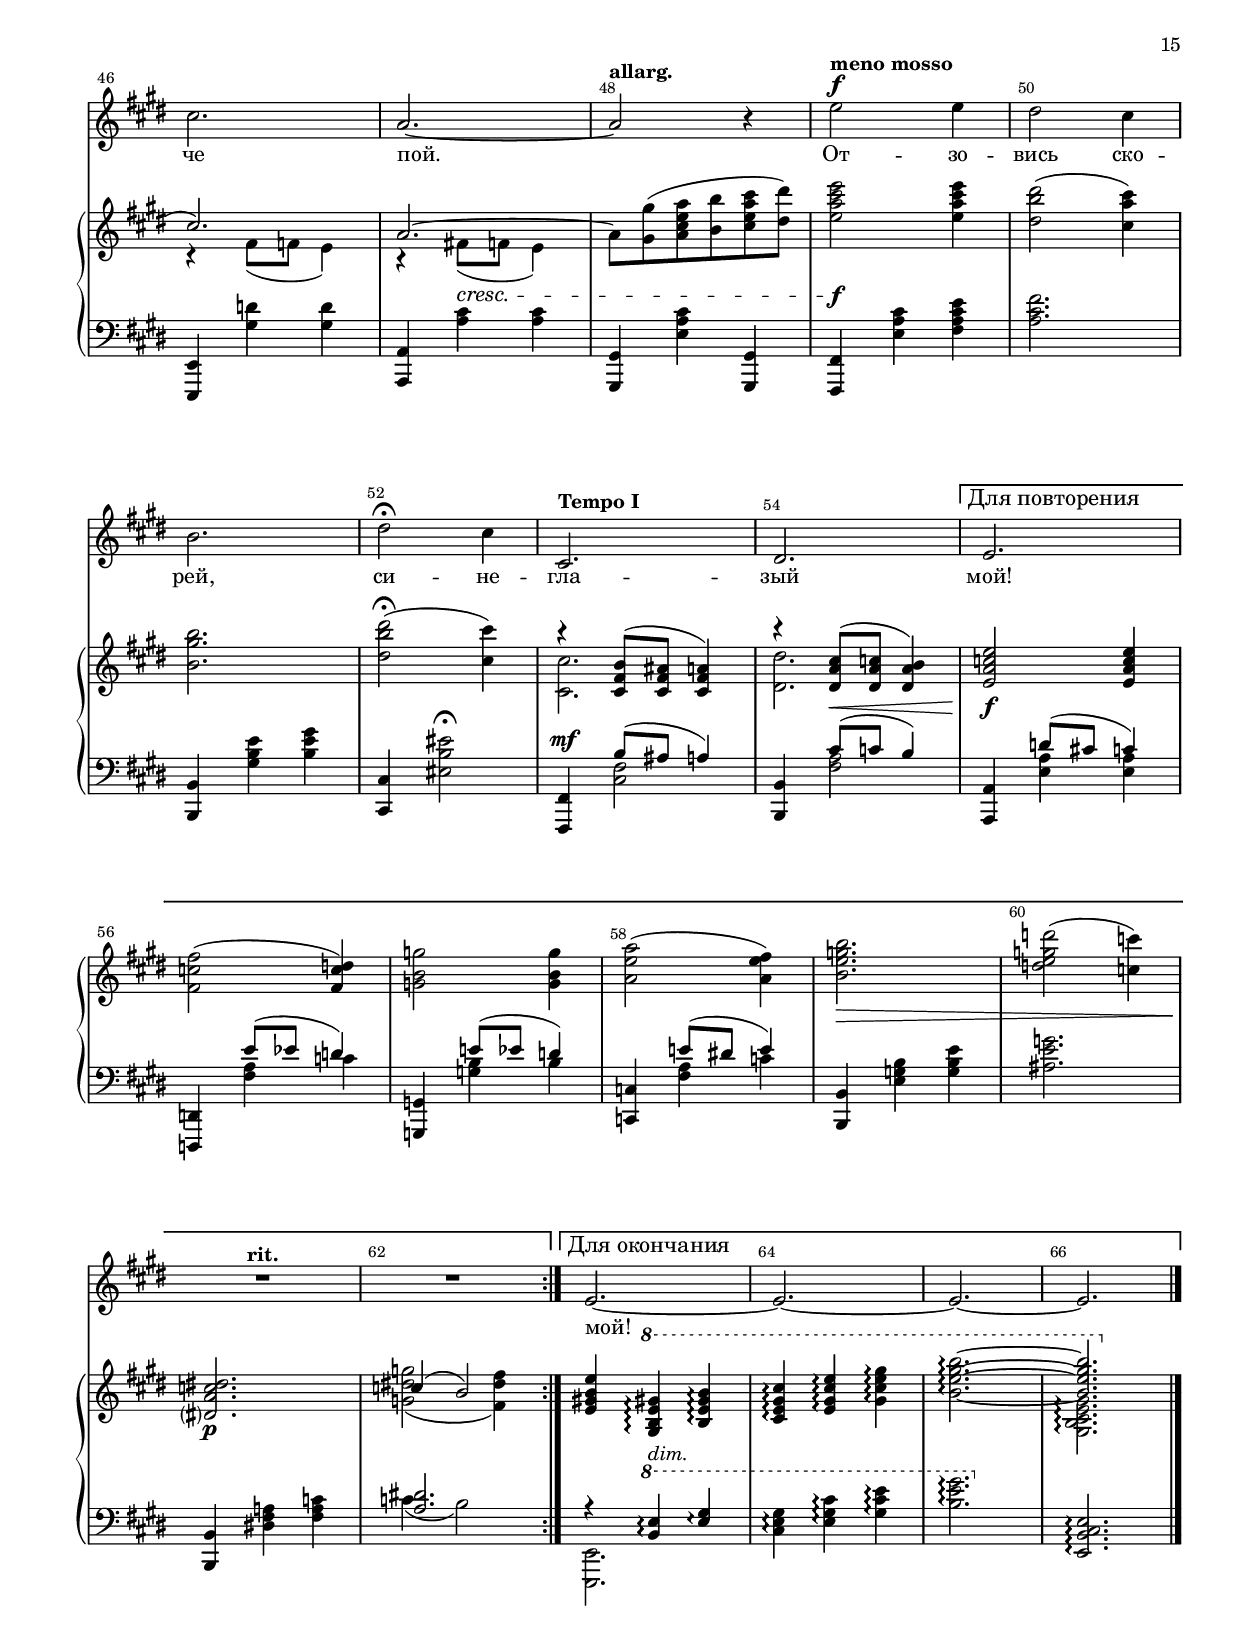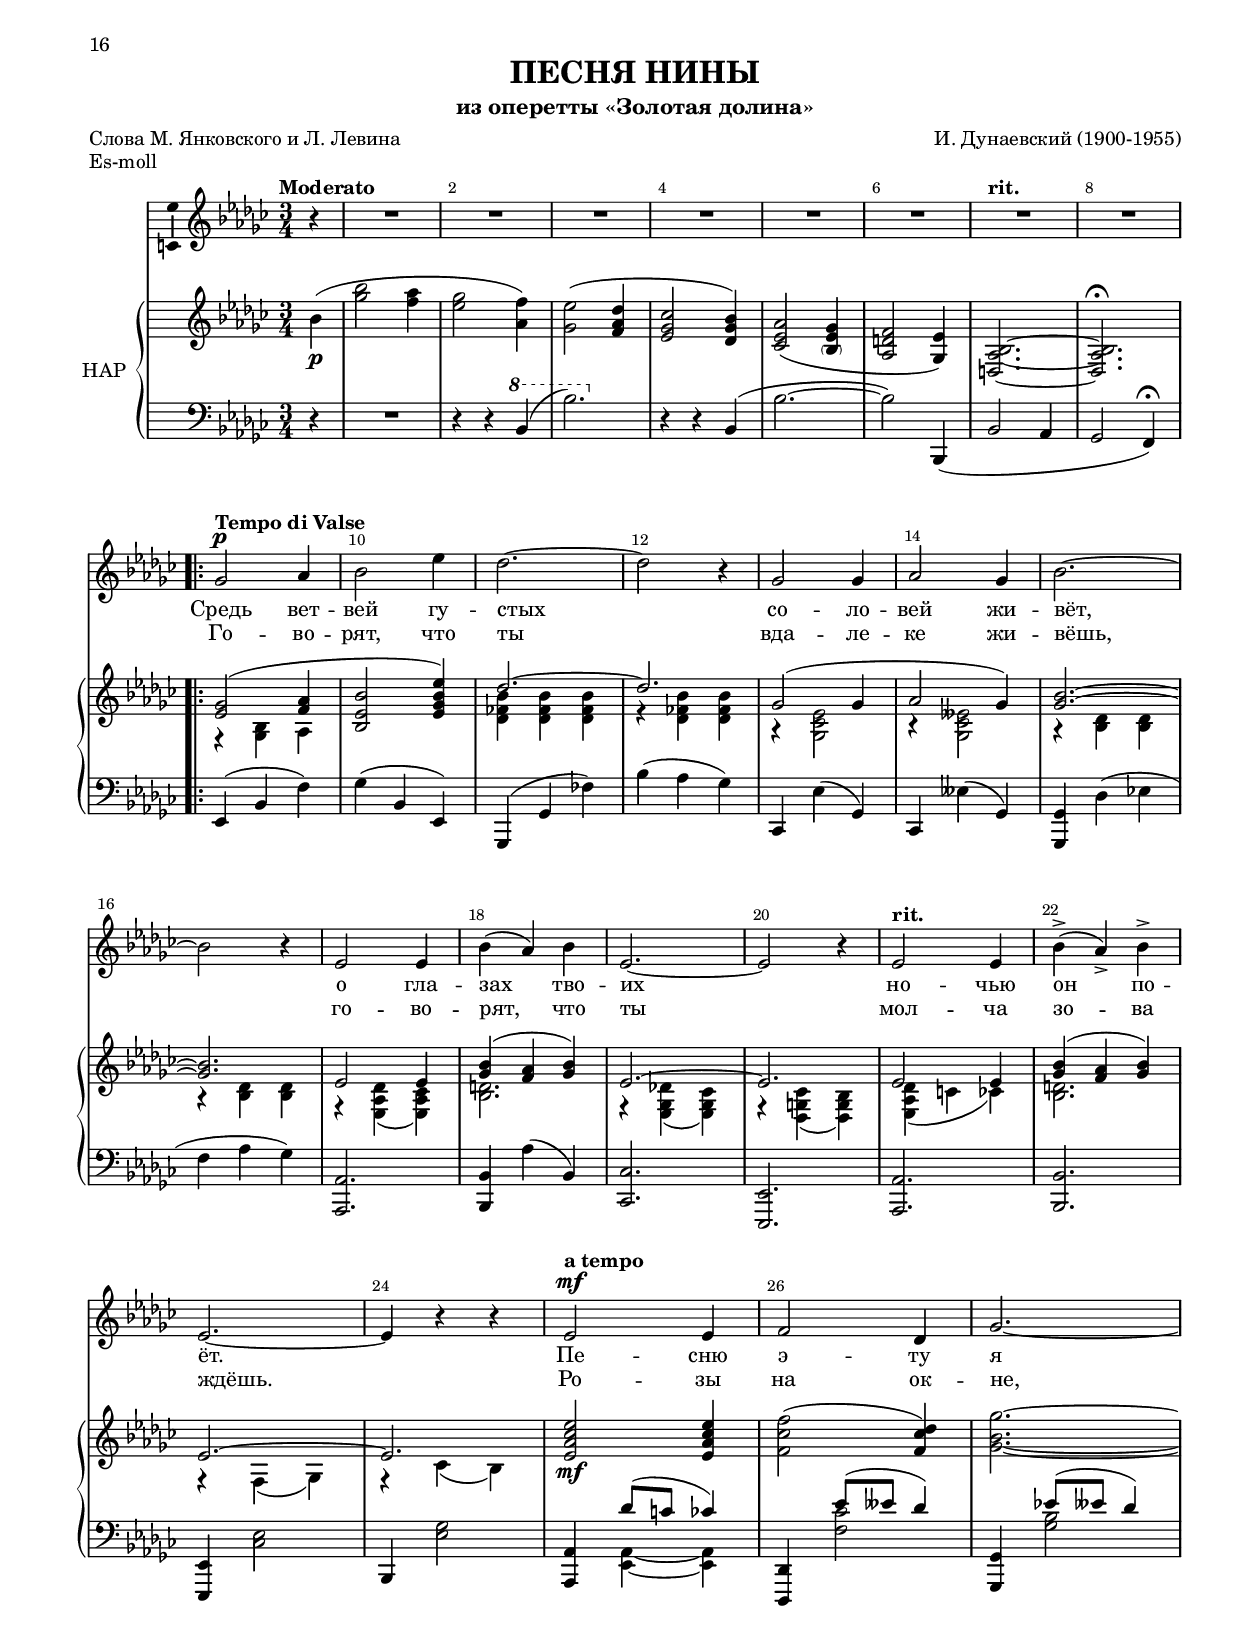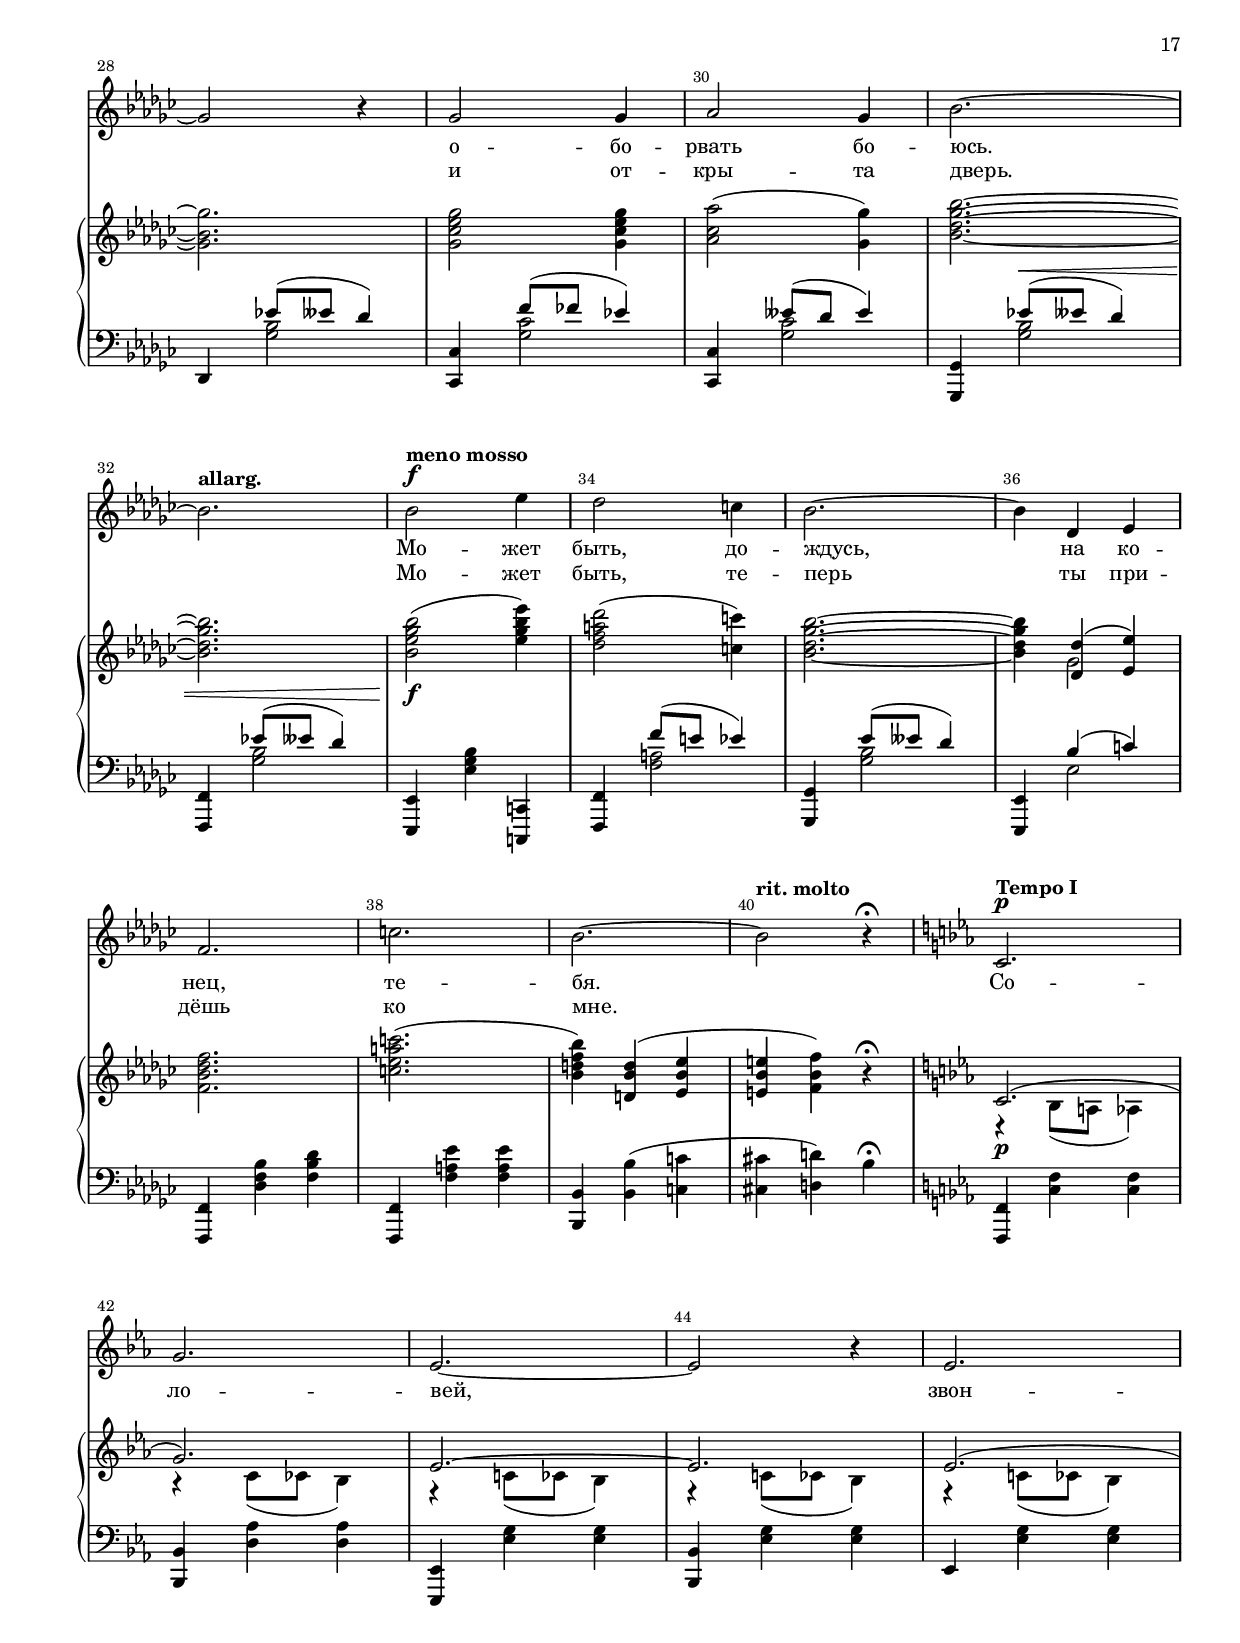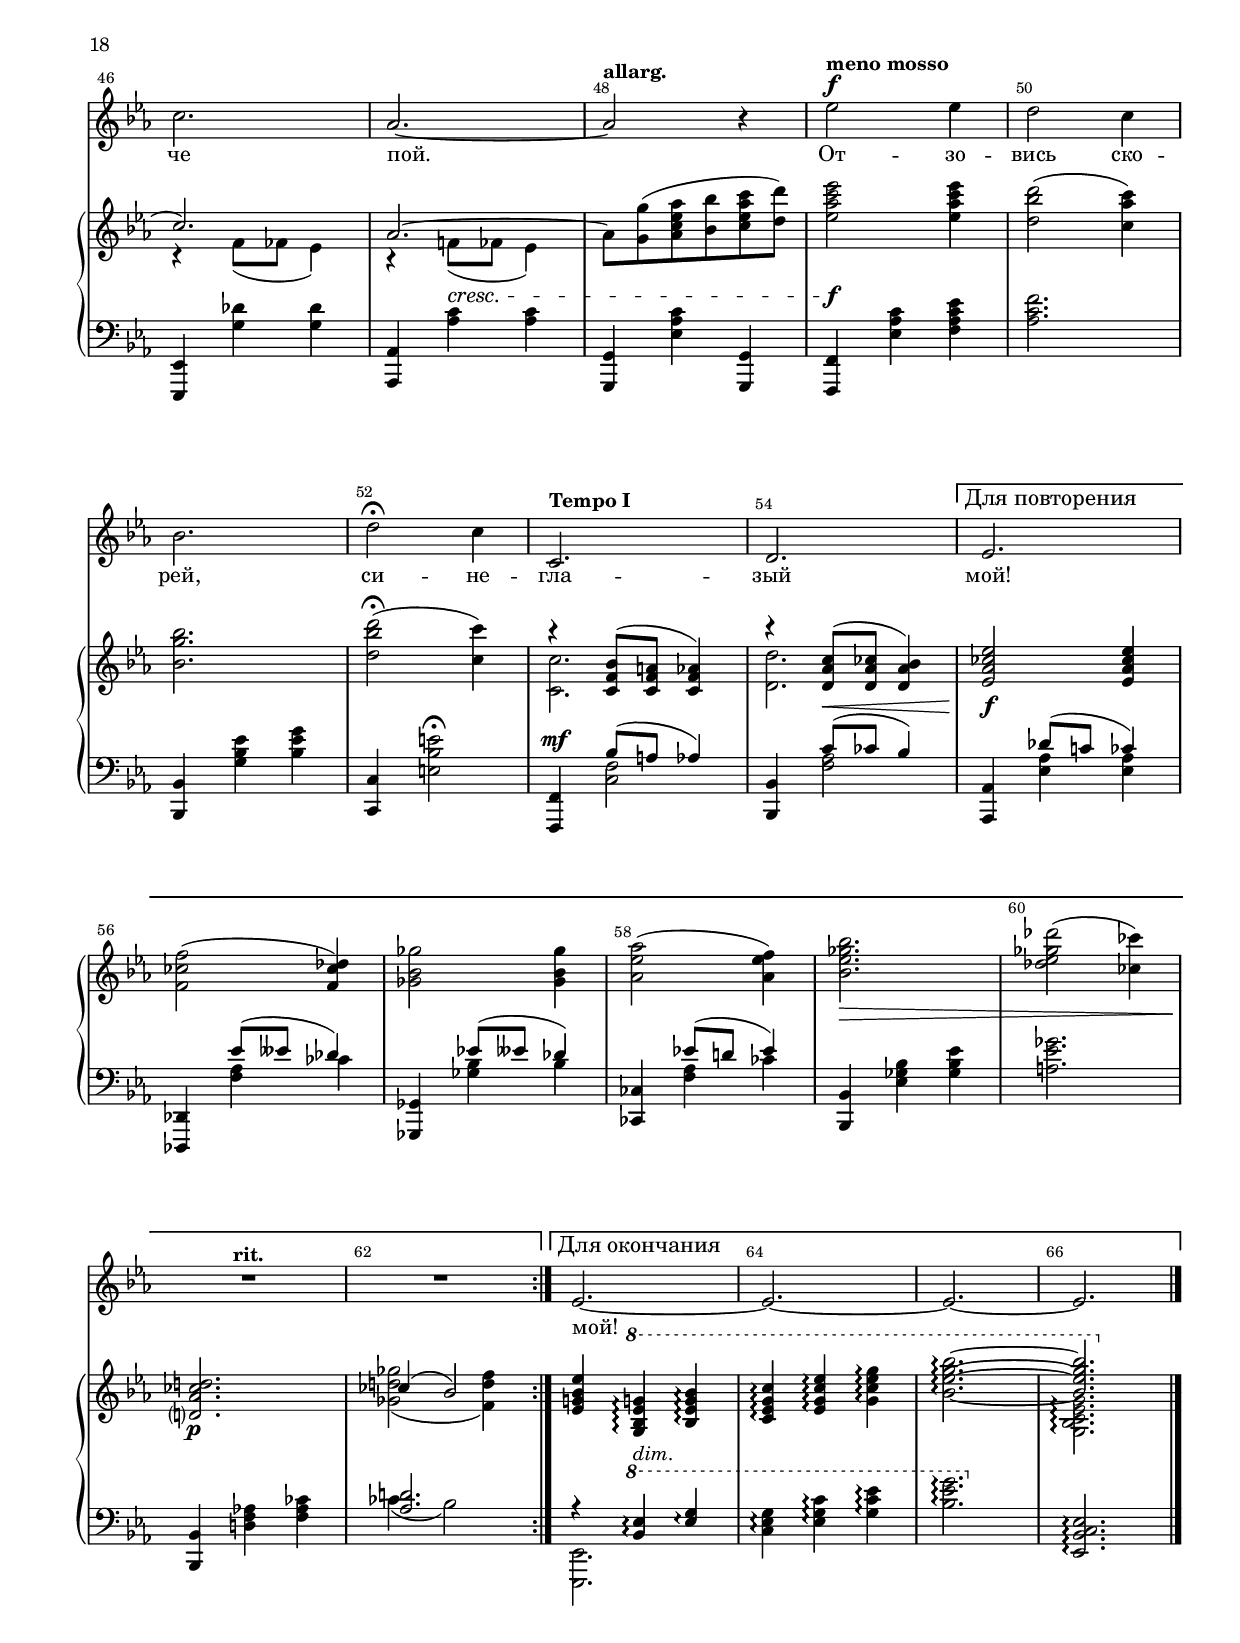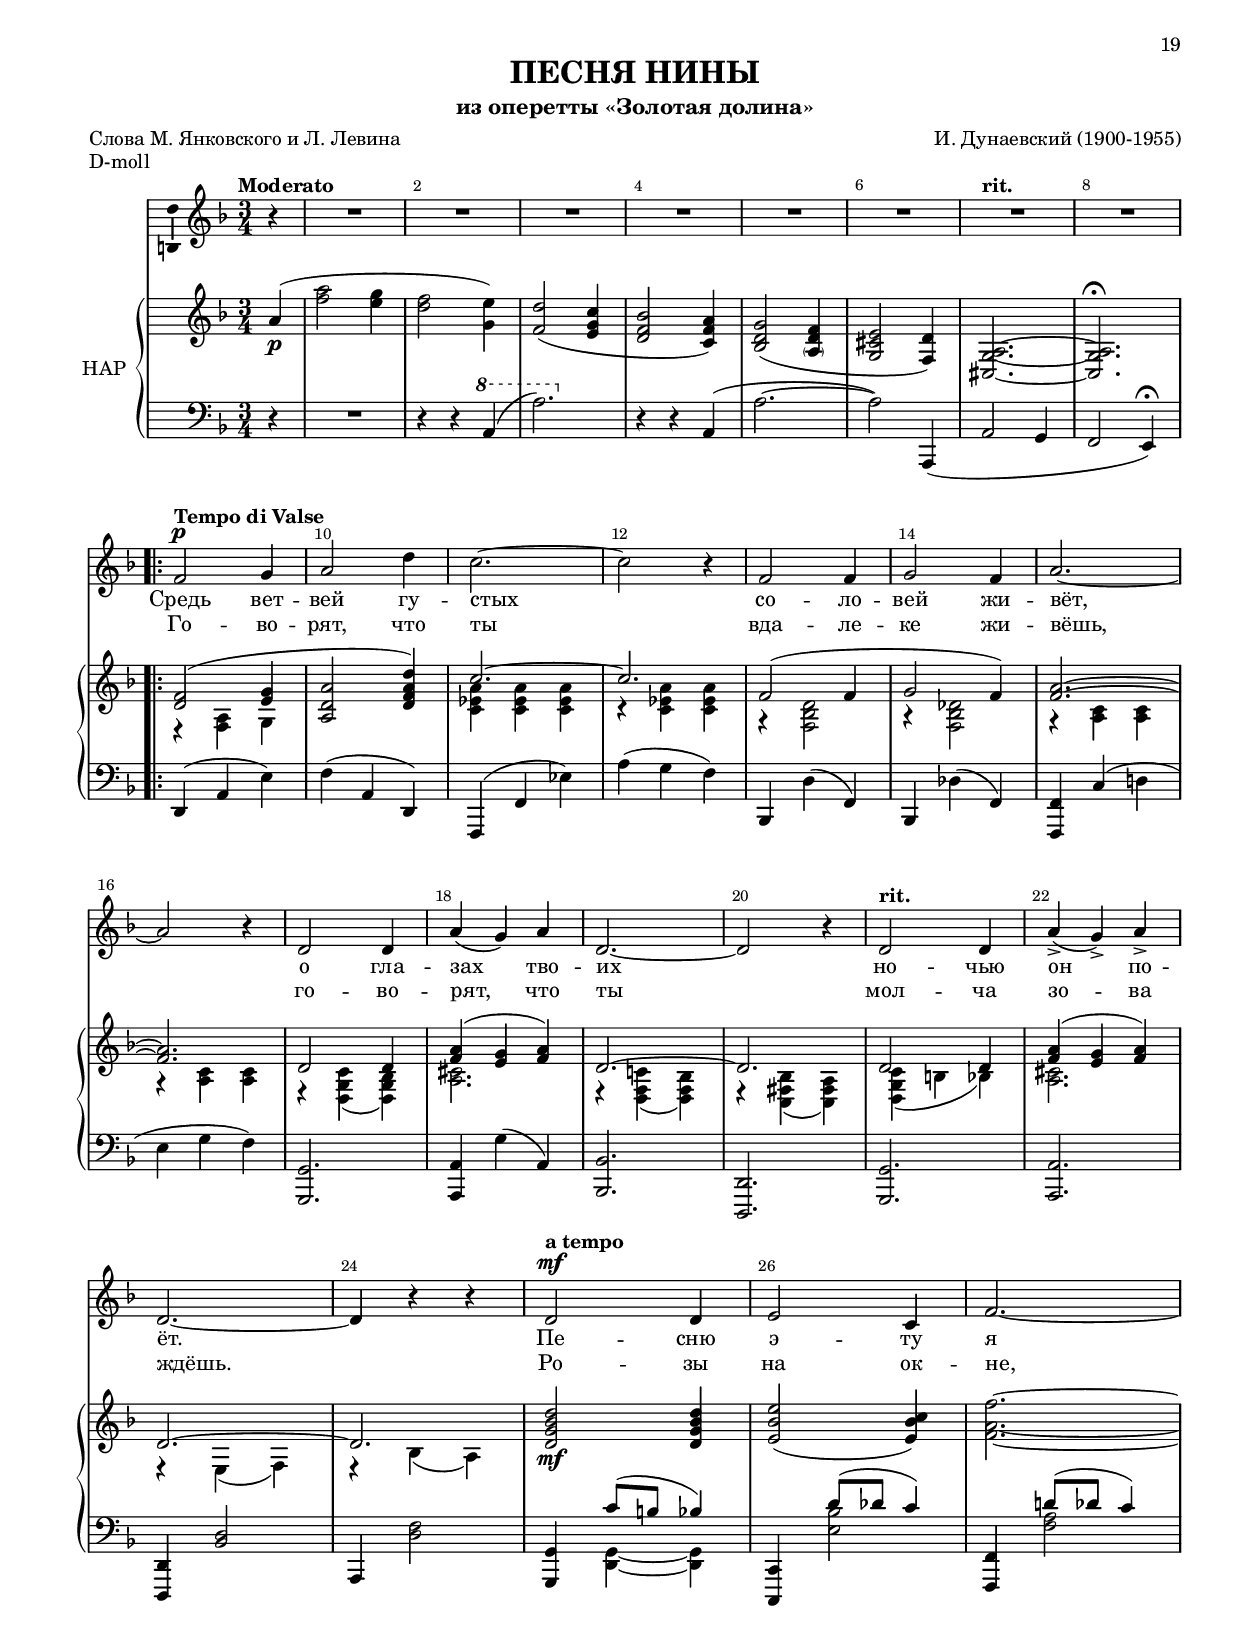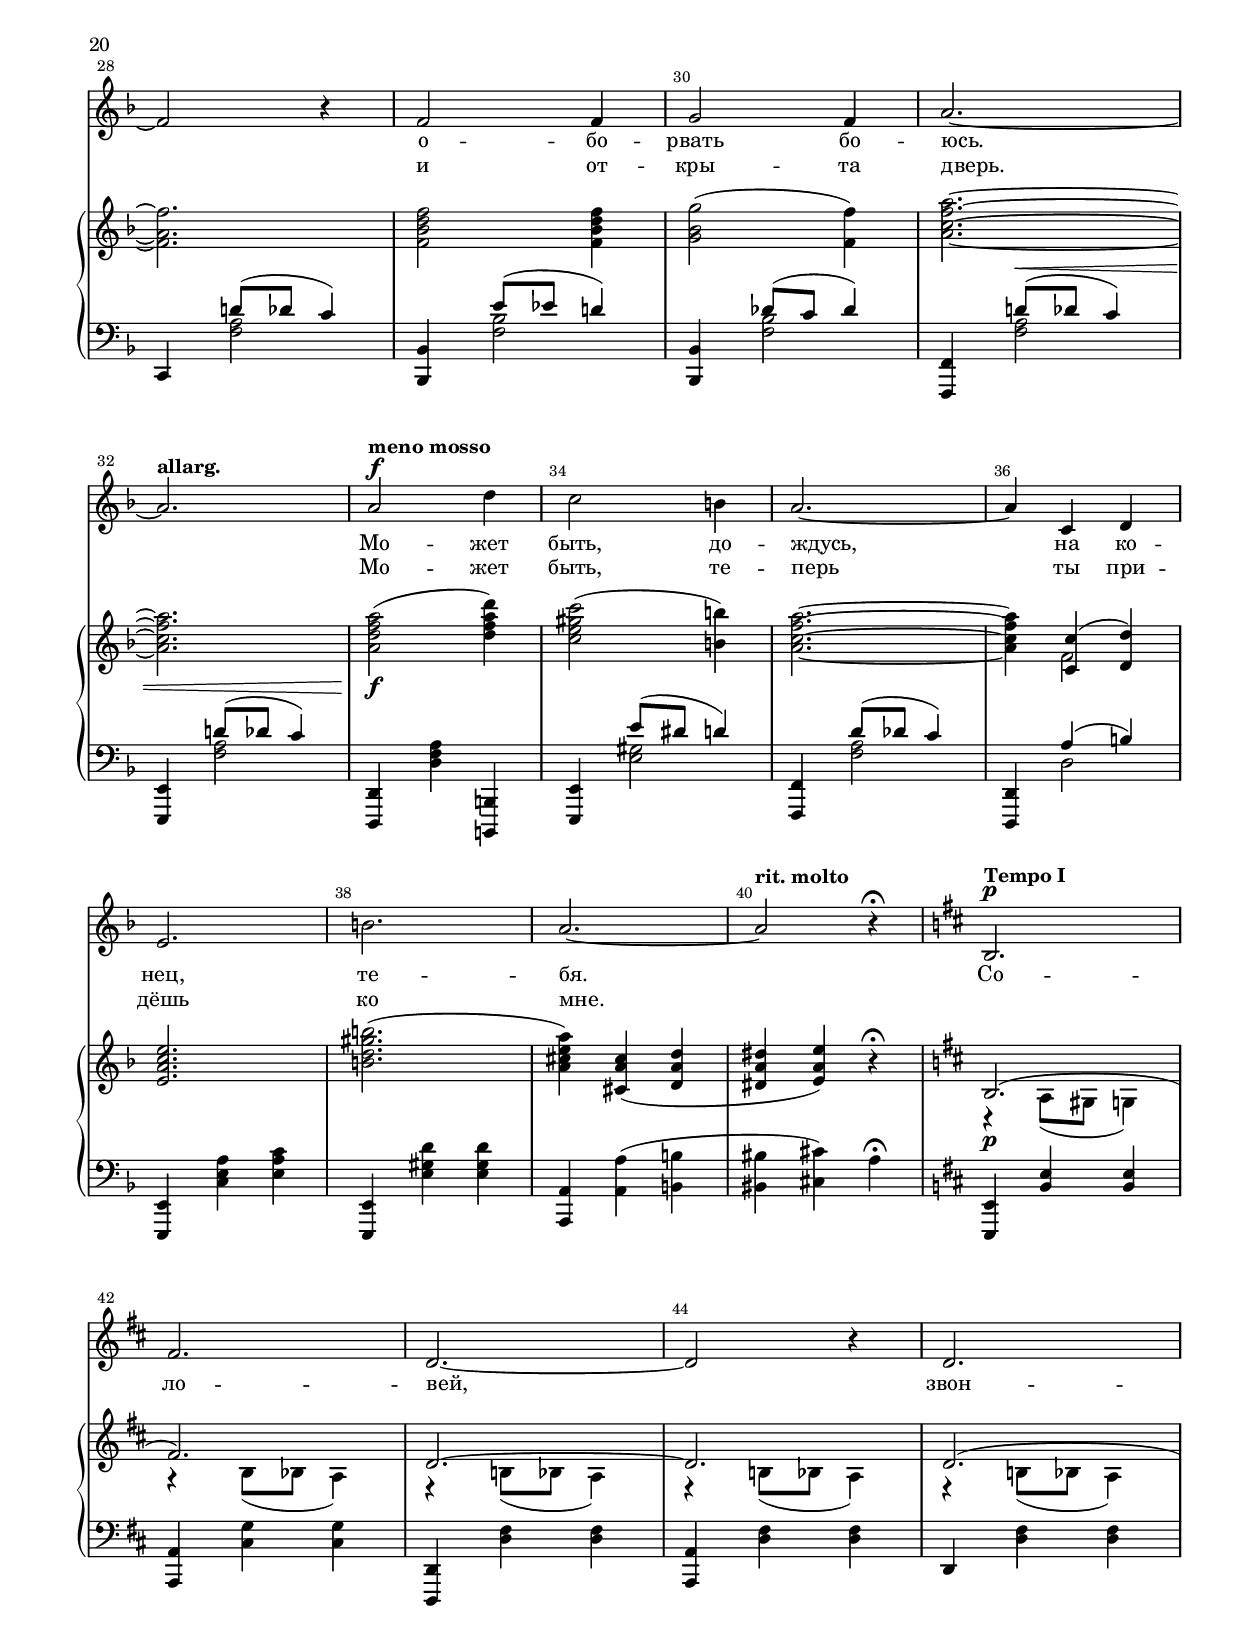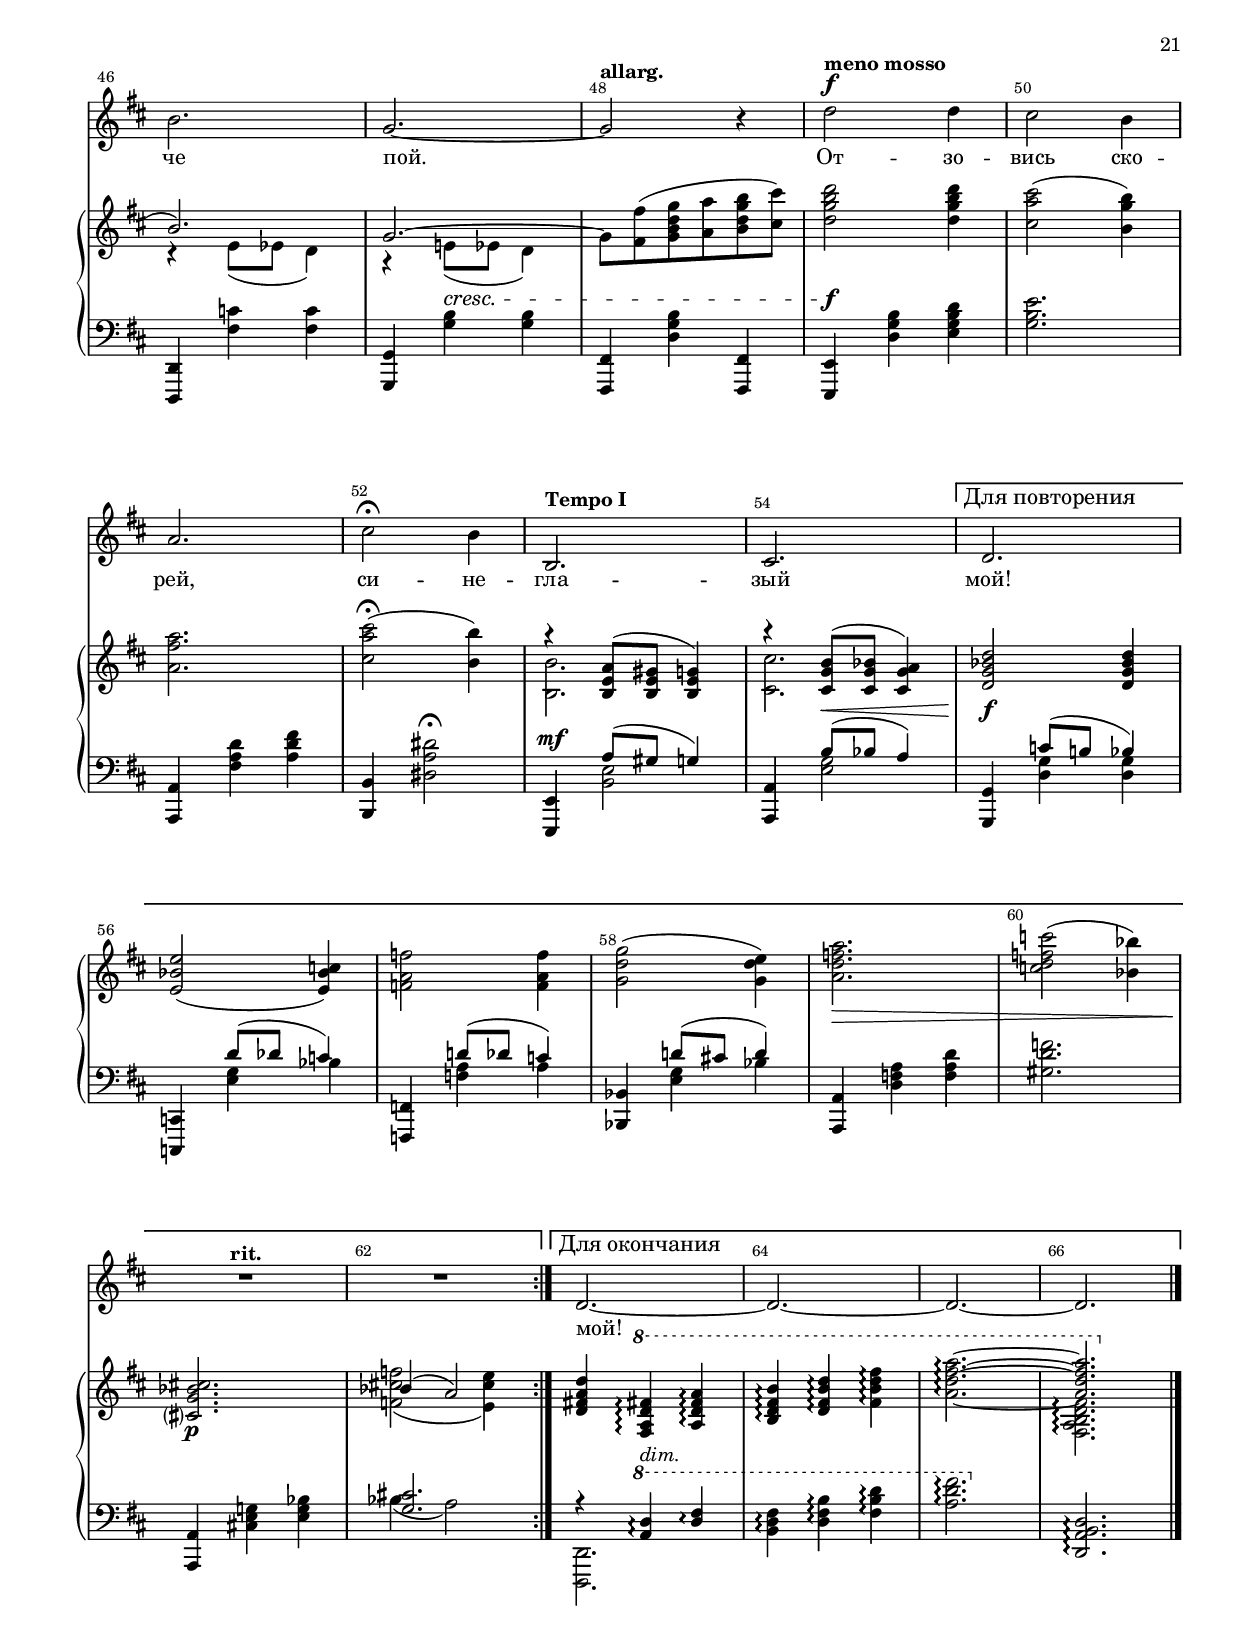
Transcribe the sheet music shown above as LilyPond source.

\version "2.24.2"

%#(ly:set-option 'point-and-click #f)
#(ly:set-option 'midi-extension "mid")
#(set-default-paper-size "a4")
 #(set-global-staff-size 17)

\header {
  title = "ПЕСНЯ НИНЫ"
  subtitle = "из оперетты «Золотая долина»"
  composer = "И. Дунаевский (1900-1955)"
  %arranger = "arranger"
  poet = "Слова М. Янковского и Л. Левина"
  % Удалить строку версии LilyPond 
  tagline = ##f
}

\paper {
  top-margin = 15
  left-margin = 15
  right-margin = 10
  bottom-margin = 15
  indent = 10
  %ragged-bottom = ##t
  ragged-last-bottom = ##f
}

%make visible number of every 2-nd bar
secondbar = {
  \override Score.BarNumber.break-visibility = #end-of-line-invisible
  \override Score.BarNumber.X-offset = #1
  \override Score.BarNumber.self-alignment-X = #LEFT
  \set Score.barNumberVisibility = #(every-nth-bar-number-visible 2)
}

global = {
  \key g \minor
  \time 3/4
 % \numericTimeSignature
 \secondbar
}

abr = { \break }
pbr = { \pageBreak }
%abr = {}
%pbr = {}

scoreVoice = \relative c'' {
  \global
  \accidentalStyle voice
  \oneVoice 
  \dynamicUp
  \autoBeamOff
  \partial 4 r4 |
  R2.*8 |
  \tempo "Tempo di Valse"
  \repeat volta 2 {
    bes2\p c4 |
    d2 g4 |
    f2.~ |
    2 r4 |
    bes,2 4 |
    c2 bes4 |
    d2.~ | \abr
    
    2 r4 |
    g,2 4 |
    d'4( c) d |
    g,2.~ |
    2 r4 |
    \tempo "rit."
    g2 g4 |
    d'4->( c)-> d-> | \abr
    
    g,2.~ |
    4 r4 r |
    \tempo "a tempo"
    g2\mf g4 |
    a2 f4 |
    bes2.~ | \abr
    
    % page 2
    2 r4 |
    bes2 4 |
    c2 bes4 |
    d2.~ | \abr
    
    2.^\markup\bold "allarg." |
    \tempo "meno mosso"
    d2\f g4 |
    f2 e4 |
    d2.~ |
    4 f,4 g | \abr
    
    a2. |
    e'2. |
    d2.~ |
    \tempo "rit. molto"
    d2 r4\fermata |
    \tempo "Tempo I"
    \key g\major e,2.\p | \abr
    
    b'2. |
    g2.~ |
    2 r4 |
    g2. | \abr
    
    %page 3
    e'2. |
    c2.~ |
    2^\markup\bold"allarg." r4 |
    \tempo "meno mosso"
    g'2\f 4 |
    fis2 e4 | \abr
    
    d2. |
    fis2\fermata e4 |
    \tempo "Tempo I"
    e,2. |
    fis2. |
  }

%  \set Score.repeatCommands = #(list(list 'volta \markup { 1. 2. 3... \text \italic { ad lib. } }) 'start-repeat)
  %\alternative {
 %  {
    \set Score.repeatCommands = #'((volta "Для повторения") )
      g2. | \abr
      R2.*5
      R2.^\markup\bold"rit." R2.
  %  }
   % {
       \set Score.repeatCommands = #'((volta #f) (volta "Для окончания") end-repeat)
      g2.~
      2.~
      2.~
     
      2.
   % }
%  }
\set Score.repeatCommands = #'((volta #f))
  
  \bar "|."
}

gP = \absolute { s16 \once \hide Stem \once \tiny \parenthesize g, s8 }
aP = \absolute { s16 \once \hide Stem \once \tiny \parenthesize a, s8 }
bP = \absolute { s16 \once \hide Stem \once \tiny \parenthesize b, s8 }
eP = \absolute { s16 \once \hide Stem \once \tiny \parenthesize e s8 }
fisP = \absolute { s16 \once \hide Stem \once \tiny \parenthesize fis, s8 }

М = ^\markup\tiny"М"
Б = ^\markup\tiny"Б"
Ум = ^\markup\tiny"Ум"

tenn = -\markup\italic"ten."

scoreVoiceL = \lyricmode {
Средь вет -- вей гу -- стых со -- ло -- вей жи -- вёт,
о гла -- зах тво -- их но -- чью он по --
ёт. Пе -- сню э -- ту я

о -- бо -- рвать бо -- юсь.
Мо -- жет быть, до -- ждусь, на ко --
нец, те -- бя. Со --
ло -- вей, звон --

че пой. От -- зо -- вись ско -- 
рей, си -- не -- гла -- зый мой!

мой!
  
}

scoreVoiceLL = \lyricmode {
Го -- во -- рят, что ты вда -- ле -- ке жи -- вёшь,
го -- во -- рят, что ты мол -- ча зо -- ва
ждёшь. Ро -- зы на ок -- не,

и от -- кры -- та дверь.
Мо -- жет быть, те -- перь ты при --
дёшь ко мне.
  
}

bass = \tag #'CL { \clef bass }
treble = \tag #'CL { \clef treble }

ottaval = \tag #'OT { \ottava -1 }
ottavah = \tag #'OT { \ottava 1 }
ottavan = \tag #'OT { \ottava 0 }

scoreVoicePart = \new Staff \with {
 % instrumentName = "Voice"
  midiInstrument = "voice oohs"
  \consists "Ambitus_engraver"
} { \scoreVoice }
\addlyrics { \scoreVoiceL }
\addlyrics { \scoreVoiceLL }


U = { \change Staff = right }
D = { \change Staff = left }

\parallelMusic rightUp, leftUp {
 \tempo "Moderato"
 \oneVoice \partial 4 d,4\p( |
 \oneVoice \partial 4\bass  r4 |
 
<bes' d>2 <a c>4 |
R2. |

<g bes>2 <c, a'>4) |
\treble r4 r \ottavah d( |

<bes g'>2( <a c f>4 |
d'2.) \ottavan |

<g bes es>2 <f bes d>4) |
r4 r4 \bass d,,4( |

<es g c>2( <\parenthesize d g bes>4 |
d'2.~ |

<c fis a>2 <bes g'>4) |
d2) d,,4( |

\tempo "rit." <fis c' d>2.~ |
d'2 c4 |

q2.\fermata \abr |
bes2 a4\fermata) |

\repeat volta 2 {
  
  \voiceOne <g' bes>2( <a c>4 |
  g4( d' a') |
  
  \oneVoice <d, g d'>2 <g bes d g>4) |
  bes4( d, g,) |
  
  \voiceOne f'2.~ |
  bes,4( bes' as') |
  
  f2. |
  d4( c bes) |
  
  bes,2( bes4 |
  es,, g'( bes,) |
  
  c2 bes4) |
  es,4 ges'( bes,) |
  
  <bes d>2.~ |
  <bes bes,>4 f'( g |
  
  q2. |
  a4 c bes) |
  
  g2 g4 |
  <c, c,>2. |
  
  <bes d>4( <a c> <bes d>) |
  <d d,>4 c'( d,) |
  
  g2.~ |
  <es es,>2. |
  
  g2. |
  <g, g,>2. |
  
  g2 g4 |
  <c c,>2. |
  
  <bes d>4( <a c> <bes d>) |
  <d d,>2. |
  
  g2.~ |
  <g, g,>4 <es' g>2 |
  
  g2. |
  d,4 <g' bes>2 |
  
  \oneVoice <g c es g>2\mf q4 |
  <c, c,>4 \voiceOne f'8( e es4) |
  
  <a es' a>2( <a es' f>4) |
  <f,, f,>4 \treble g''8( ges f4) |
  
  <bes d bes'>2.~ |
  \bass <bes,, bes,>4 \treble g''8( ges f4) |
  
  q2. |
  \bass f,,4 \treble g''8( ges f4) |
  
  <bes es g bes>2 q4 |
  \bass <es, es,>4 \treble a'8( as g4) |
  
  <c es c'>2( <bes bes'>4) |
  \bass <es, es,>4 \treble ges'8( f ges4) |
  
  <d f bes d>2.~ |
  \bass <bes,, bes,>4 \treble \dynamicUp g''8(\< ges f4) |
  
  q2. |
  \bass <a,, a,>4 \treble g''8( ges f4) |
  
  <d g bes d>2( <g bes d g>4) |
  \bass \oneVoice <g,, g,>4\f <g' bes d> <e, e,> |
  
  <f a cis f>2( <e e'>4) |
  <a a,>4 \voiceOne \treble a''8( gis g4) |
  
  <d f bes d>2.~ |
  \bass <bes,, bes,>4 \treble g''8( ges f4) |
  
  q4 \voiceOne <f f,>4( <g g,>) |
  \bass <g,, g,> d''4( e) |
  
  \oneVoice <a, d f a>2. |
  \oneVoice <a,, a,>4 <f' a d>4 <a d f> |
  
  <e' g cis e>2.( |
  <a, a,>4 <a' cis g'> q |
  
  <d fis a d>4) <fis, d' fis>( <g d' g> |
  <d, d,> <d d'>( <e e'> |
  
  <gis d' gis> <a d a'>) r4\fermata |
  <eis eis'> <fis fis'>) d'4\fermata |
  
  \key g\major \voiceOne e2.(\p |
  \key g\major <a, a,>4 <e' a> q |
  
  b'2.) |
  <d d,>4 <fis c'> q |
  
  g2.~ |
  <g, g,>4 <g' b> q |
  
  2. |
  <d d,>4 <g b> q |
  
  g2.( |
  g,4 <g' b> q |
  
  % page 3
  e'2.) |
  <g, g,>4 <b' f'> q |
  
  c2.~ |
  <c, c,>4 <c' e>\cresc q |
  
  \oneVoice c8 <b b'>( <c e g c> <d d'> <e g c e> <fis fis'>) |
  <b, b,>4 <g' c e> <b, b,> |
  
  <g c e g>2 q4 |
  <a a,>4\f <g' c e> <a c e g> |
  
  <fis d' fis>2( <e c' e>4) |
  <c e a>2. |
  
  <d b' d>2. |
  <d, d,>4 <b' d g> <d g b> |
  
  <fis d' fis>2\fermata( <e e'>4) |
  <e, e,>4 <gis d' gis>2\fermata |
  
  \voiceOne r4 <d a e>8( <cis a e> <c a e>4) |
  \voiceOne <a, a,>4\mf d'8( cis c4) |
  
  r4 <e c fis,>8( <es c fis,> <d c fis,>4) |
  <d, d,>4 e'8(\< es d4) |
  
}
  
  % для повторения
  \oneVoice <g, c es g>2 q4 |
  <c, c,>4\f f'8( e es4) |
  
  <a es' a>2( <a es' f>4) |
  <f,, f,>4 g''8( ges f4) |
  
  <bes d bes'>2 q4 |
  <bes,, bes,>4 g''8( ges f4) |
  
  <c g' c>2( <c g' a>4) |
  <es, es,>4 g'8( fis g4) |
  
  <d g bes d>2.\> |
  \oneVoice <d, d,>4 <g bes d> <bes d g> |
  
  <f g bes f'>2( <es es'>4) \abr |
  \treble <cis g' bes>2. |
  
  <fis,? c' es fis>2.\p |
  \bass <d, d,>4 <fis! a c> <a c es> |
  
  \voiceOne es'4( d2) |
  \voiceOne \treble <fis'! c>2. |
  
  %для окончания
  
  \oneVoice  <g, b d g>4 \ottava 1 <b d g b>\arpeggio <d g b d>\arpeggio |
  \voiceOne \bass r4 \treble \ottavah <d g>\arpeggio^\markup\italic"dim." <g b> \arpeggio |
  
  <e g b e>4\arpeggio <g b e g>\arpeggio <b e g b>\arpeggio |
  \oneVoice <e g b>4\arpeggio <g b e>\arpeggio <b e g>\arpeggio |
  
  <d g b d>2.~\arpeggio |
  <d g b>2.\arpeggio \ottavan |
  
  \voiceOne q2. \ottava 0 |
  \bass <g,,, d' e g>2.\arpeggio |
  
 }
 
 \parallelMusic rightDown, leftDown {
 \voiceTwo \partial 4 s4 |
  \voiceTwo \partial 4 s4 |
 
 s2.*8 |
 s2.*8 |
 
 \repeat volta 2 {
   
   r4 <bes,, d> c |
   s2. |
   
   s2. |
   s2. |
   
   <f as d>4 q q |
   s2. |
   
   r4 q q |
   s2. |
   
   r4 <g es bes>2 |
   s2. |
   
   r4 <ges es bes>2 |
   s2. |
   
   r4 <f d>4 q |
   s2. |
   
   r4 <f d>4 q |
   s2. |
   
   r4 <f c g>( <es c g>) |
   s2. |
   
   <fis d>2. |
   s2. |
   
   r4 <f bes, g>( <es bes g>) |
   s2. |
   
   r4 <es b f>4( <d b f>) |
   s2. |
   
   <f c g>4( e es) |
   s2. |
   
   <fis d>2. |
   s2. |
   
   r4 a,( bes) |
   s2. |
   
   r4 es( d) |
   s2. |
   
   s2. |
   s4 <g c>4~q |
   
   s2. |
   s4 <es'' a,>2 |
   
   s2. |
   s4 <d bes>2 |
   
   %page 2
   
   s2. |
   s4 <d bes>2 |
   
   s2. |
   s4 <es bes>2 |
   
   s2. |
   s4 <es bes>2 |
   
   s2. |
   s4 <d bes>2 |
   
   s2. |
   s4 <d bes>2 |
   
   s2. |
   s2. |
   
   s2. |
   s4 <cis a>2 |
   
   s2. |
   s4 <d bes>2 |
   
   s4 bes'2 |
   s4 g,2 |
   
   s2.*4 |
   s2.*4 |
   
   r4 d,8( cis c4) |
   s2. |
   
   r4 e8( es d4) |
   s2. |
   
   r4 e8( es d4) |
   s2. |
   
   r4 e8( es d4) |
   s2. |
   
   r4 e8( es d4) |
   s2. |
   
   %page 3
   
   r4 a'8( as g4) |
   s2. |
   
   r4 a8( as g4) |
   s2. |
   
   s2.*5 |
   s2.*5 |
   
   <e e'>2. |
   s4 <e a>2 |
   
   <fis fis'>2. |
   s4 <a c>2 |
 }
   
   %для повторения 
   
   s2. |
   s4 <g c>4 q |
   
   s2. |
   s4 <a c> es' |
   
   s2. |
   s4 <bes d> d |
   
   s2. |
   s4 <a c> es' |
   
   s2.*3 |
   s2.*3 |
   
   <bes fis'! bes>2( <a fis' a>4) |
   es4( d2) |
   
   %для окончания 
   
   s2. |
   <g,, g,>2. |
   
   s2.*2 |
   s2.*2 |
   
   <b d e g b>2.\arpeggio |
   s2. |

 
 \bar "|."

 }

scoreInstrRight = \relative c''' {
  \global
  << \new Voice  \rightUp \new Voice \rightDown >>
}

scoreInstrLeft = \relative c' {
  \global \clef bass 
 << \new Voice \leftUp \new Voice \leftDown >>

}



scoreInstrPart =   \new PianoStaff \with {
    instrumentName = "НАР"
  } <<
    \new Staff = "right" \with {
  %    midiInstrument = "church organ"
      midiInstrument = "acoustic grand"
    } \scoreInstrRight
    \new Staff = "left" \with {
      %midiInstrument = "church organ"
      midiInstrument = "acoustic grand"
    } \scoreInstrLeft
  >>


\bookpart {
  \header {
 piece = "G-moll"
  }
  \score {
   \keepWithTag #'CL
   \removeWithTag #'OT
    <<
      \new ChoirStaff <<
        \scoreVoicePart
      >>
      \scoreInstrPart
    >>
    \layout { 
      \context {
        \Score
      }
      \context {
        \Staff
        \RemoveAllEmptyStaves
        \consists Merge_rests_engraver
        \accidentalStyle choral
      }
    %Metronome_mark_engraver
    }
  }
}

\bookpart {
  \header {
 piece = "G-moll"
  }
  \score {
   \keepWithTag #'OT
    <<
      \new ChoirStaff <<
        \scoreVoicePart
      >>
      \scoreInstrPart
    >>
    \layout { 
      \context {
        \Score
      }
      \context {
        \Staff
        \RemoveAllEmptyStaves
        \consists Merge_rests_engraver
        \accidentalStyle choral
      }
    %Metronome_mark_engraver
    }
  }
}

\bookpart {
  \header {
 piece = "Fis-moll"
  }
  \score {
   \keepWithTag #'OT
   \transpose g fis
    <<
      \new ChoirStaff <<
        \scoreVoicePart
      >>
      \scoreInstrPart
    >>
    \layout { 
      \context {
        \Score
      }
      \context {
        \Staff
        \RemoveAllEmptyStaves
        \consists Merge_rests_engraver
        \accidentalStyle choral
      }
    %Metronome_mark_engraver
    }
  }
}

\bookpart {
  \header {
 piece = "F-moll"
  }
  \score {
   \keepWithTag #'OT
   \transpose g f
    <<
      \new ChoirStaff <<
        \scoreVoicePart
      >>
      \scoreInstrPart
    >>
    \layout { 
      \context {
        \Score
      }
      \context {
        \Staff
        \RemoveAllEmptyStaves
        \consists Merge_rests_engraver
        \accidentalStyle choral
      }
    %Metronome_mark_engraver
    }
  }
}


\bookpart {
  \header {
 piece = "E-moll"
  }
  \score {
   \keepWithTag #'OT
    \transpose g e
    <<
      \new ChoirStaff <<
        \scoreVoicePart
      >>
      \scoreInstrPart
    >>
    \layout { 
      \context {
        \Score
      }
      \context {
        \Staff
        \RemoveAllEmptyStaves
        \consists Merge_rests_engraver
        \accidentalStyle choral
      }
    %Metronome_mark_engraver
    }
  }
}

\bookpart {
  \header {
 piece = "Es-moll"
  }
  \score {
   \keepWithTag #'OT
    \transpose g es
    <<
      \new ChoirStaff <<
        \scoreVoicePart
      >>
      \scoreInstrPart
    >>
    \layout { 
      \context {
        \Score
      }
      \context {
        \Staff
        \RemoveAllEmptyStaves
        \consists Merge_rests_engraver
        \accidentalStyle choral
      }
    %Metronome_mark_engraver
    }
  }
}


\bookpart {
  \header {
 piece = "D-moll"
  }
  \score {
   \keepWithTag #'OT
   \transpose g d 
    <<
      \new ChoirStaff <<
        \scoreVoicePart
      >>
      \scoreInstrPart
    >>
    \layout { 
      \context {
        \Score
      }
      \context {
        \Staff
        \RemoveAllEmptyStaves
        \consists Merge_rests_engraver
        \accidentalStyle choral
      }
    %Metronome_mark_engraver
    }
  }
}



\include "articulate.ly"

\bookpart {
  \score {
  %  \transpose f fis
   \articulate <<
      \new ChoirStaff <<
        \scoreVoicePart
      >>
      \scoreInstrPart
    >>
    \midi {
      \tempo 4=120
    }
  }
}

